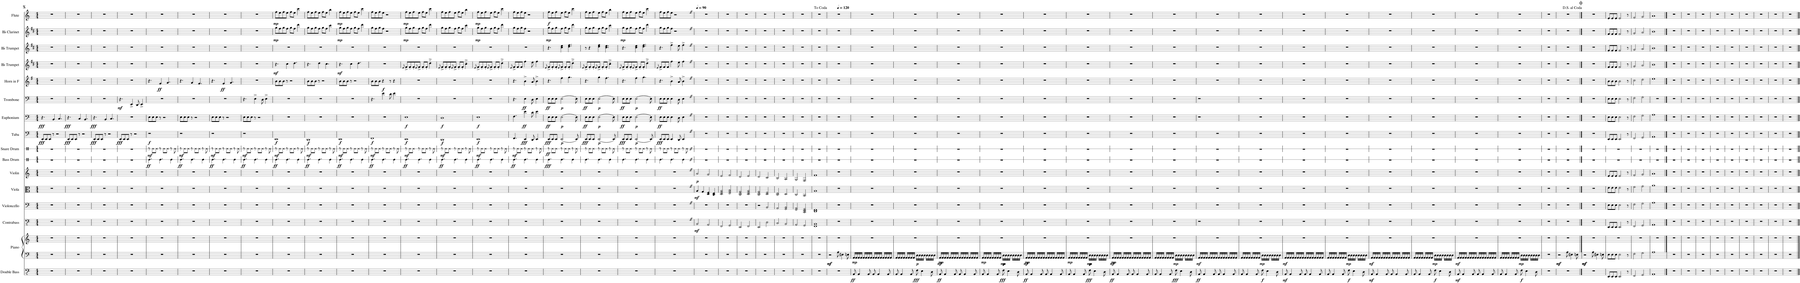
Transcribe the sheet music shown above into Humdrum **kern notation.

**kern	**dynam	**kern	**kern	**dynam	**kern	**dynam	**kern	**kern	**dynam	**kern	**dynam	**kern	**dynam	**kern	**dynam	**kern	**dynam	**kern	**dynam	**kern	**dynam	**kern	**dynam	**kern	**dynam	**kern	**kern	**dynam	**kern	**dynam
*part16	*part16	*part15	*part15	*part15	*part14	*part14	*part13	*part12	*part12	*part11	*part11	*part10	*part10	*part9	*part9	*part8	*part8	*part7	*part7	*part6	*part6	*part5	*part5	*part4	*part4	*part3	*part2	*part2	*part1	*part1
*staff17	*staff17	*staff16	*staff15	*staff15/16	*staff14	*staff14	*staff13	*staff12	*staff12	*staff11	*staff11	*staff10	*staff10	*staff9	*staff9	*staff8	*staff8	*staff7	*staff7	*staff6	*staff6	*staff5	*staff5	*staff4	*staff4	*staff3	*staff2	*staff2	*staff1	*staff1
*I"Double Bass	*	*I"Piano	*	*	*I"Contrabass	*	*I"Violoncello	*I"Viola	*	*I"Violin	*	*I"Bass Drum	*	*I"Snare Drum	*	*I"Tuba	*	*I"Euphonium	*	*I"Trombone	*	*I"Horn in F	*	*I"Bb Trumpet	*	*I"Bb Trumpet	*I"Bb Clarinet	*	*I"Flute	*
*I'Db.	*	*I'Pno.	*	*	*I'Cb.	*	*I'Vc.	*I'Vla.	*	*I'Vln.	*	*I'B. Dr.	*	*I'Sn. Dr.	*	*I'Tba.	*	*I'Euph.	*	*I'Tbn.	*	*	*	*I'Bb Tpt.	*	*I'Bb Tpt.	*I'Bb Cl.	*	*I'Fl.	*
*	*	*	*	*	*	*	*	*	*	*	*	*stria1	*	*stria1	*	*	*	*	*	*	*	*	*	*	*	*	*	*	*	*
*clefFv4	*	*clefF4	*clefG2	*	*clefFv4	*	*clefF4	*clefC3	*	*clefG2	*	*clefX	*	*clefX	*	*clefF4	*	*clefF4	*	*clefF4	*	*clefG2	*	*clefG2	*	*clefG2	*clefG2	*	*clefG2	*
*Trd7c12	*	*	*	*	*Trd7c12	*	*	*	*	*	*	*	*	*	*	*	*	*	*	*	*	*Trd4c7	*	*Trd1c2	*	*Trd1c2	*Trd1c2	*	*	*
*k[]	*	*k[]	*k[]	*	*k[]	*	*k[]	*k[]	*	*k[]	*	*k[]	*	*k[]	*	*k[]	*	*k[]	*	*k[]	*	*k[f#]	*	*k[f#c#]	*	*k[f#c#]	*k[f#c#]	*	*k[]	*
*M4/4	*	*M4/4	*M4/4	*	*M4/4	*	*M4/4	*M4/4	*	*M4/4	*	*M4/4	*	*M4/4	*	*M4/4	*	*M4/4	*	*M4/4	*	*M4/4	*	*M4/4	*	*M4/4	*M4/4	*	*M4/4	*
=1	=1	=1	=1	=1	=1	=1	=1	=1	=1	=1	=1	=1	=1	=1	=1	=1	=1	=1	=1	=1	=1	=1	=1	=1	=1	=1	=1	=1	=1	=1
!	!	!	!	!	!	!	!	!	!	!	!	!	!	!	!	!	!LO:DY:b	!	!LO:DY:b	!	!	!	!	!	!	!	!	!	!	!
1r	.	1r	1r	.	1r	.	1r	1r	.	1r	.	1r	.	1r	.	8EE/L	fff	4.r	fff	1r	.	1r	.	1r	.	1r	1r	.	1r	.
.	.	.	.	.	.	.	.	.	.	.	.	.	.	.	.	8EE/	.	.	.	.	.	.	.	.	.	.	.	.	.	.
.	.	.	.	.	.	.	.	.	.	.	.	.	.	.	.	8EE/J	.	.	.	.	.	.	.	.	.	.	.	.	.	.
.	.	.	.	.	.	.	.	.	.	.	.	.	.	.	.	8r	.	4BB/	.	.	.	.	.	.	.	.	.	.	.	.
.	.	.	.	.	.	.	.	.	.	.	.	.	.	.	.	2r	.	.	.	.	.	.	.	.	.	.	.	.	.	.
.	.	.	.	.	.	.	.	.	.	.	.	.	.	.	.	.	.	4.C/	.	.	.	.	.	.	.	.	.	.	.	.
=2	=2	=2	=2	=2	=2	=2	=2	=2	=2	=2	=2	=2	=2	=2	=2	=2	=2	=2	=2	=2	=2	=2	=2	=2	=2	=2	=2	=2	=2	=2
!	!	!	!	!	!	!	!	!	!	!	!	!	!	!	!	!	!LO:DY:b	!	!LO:DY:b	!	!	!	!	!	!	!	!	!	!	!
1r	.	1r	1r	.	1r	.	1r	1r	.	1r	.	1r	.	1r	.	8EE/L	fff	4.r	fff	1r	.	1r	.	1r	.	1r	1r	.	1r	.
.	.	.	.	.	.	.	.	.	.	.	.	.	.	.	.	8EE/	.	.	.	.	.	.	.	.	.	.	.	.	.	.
.	.	.	.	.	.	.	.	.	.	.	.	.	.	.	.	8EE/J	.	.	.	.	.	.	.	.	.	.	.	.	.	.
.	.	.	.	.	.	.	.	.	.	.	.	.	.	.	.	8r	.	4C/	.	.	.	.	.	.	.	.	.	.	.	.
.	.	.	.	.	.	.	.	.	.	.	.	.	.	.	.	2r	.	.	.	.	.	.	.	.	.	.	.	.	.	.
.	.	.	.	.	.	.	.	.	.	.	.	.	.	.	.	.	.	4.BB/	.	.	.	.	.	.	.	.	.	.	.	.
=3	=3	=3	=3	=3	=3	=3	=3	=3	=3	=3	=3	=3	=3	=3	=3	=3	=3	=3	=3	=3	=3	=3	=3	=3	=3	=3	=3	=3	=3	=3
!	!	!	!	!	!	!	!	!	!	!	!	!	!	!	!	!	!LO:DY:b	!	!LO:DY:b	!	!	!	!	!	!	!	!	!	!	!
1r	.	1r	1r	.	1r	.	1r	1r	.	1r	.	1r	.	1r	.	8EE/L	fff	4.r	fff	1r	.	1r	.	1r	.	1r	1r	.	1r	.
.	.	.	.	.	.	.	.	.	.	.	.	.	.	.	.	8EE/	.	.	.	.	.	.	.	.	.	.	.	.	.	.
.	.	.	.	.	.	.	.	.	.	.	.	.	.	.	.	8EE/J	.	.	.	.	.	.	.	.	.	.	.	.	.	.
.	.	.	.	.	.	.	.	.	.	.	.	.	.	.	.	8r	.	4BB/	.	.	.	.	.	.	.	.	.	.	.	.
.	.	.	.	.	.	.	.	.	.	.	.	.	.	.	.	2r	.	.	.	.	.	.	.	.	.	.	.	.	.	.
.	.	.	.	.	.	.	.	.	.	.	.	.	.	.	.	.	.	4.C/	.	.	.	.	.	.	.	.	.	.	.	.
=4	=4	=4	=4	=4	=4	=4	=4	=4	=4	=4	=4	=4	=4	=4	=4	=4	=4	=4	=4	=4	=4	=4	=4	=4	=4	=4	=4	=4	=4	=4
!	!	!	!	!	!	!	!	!	!	!	!	!	!	!	!	!	!LO:DY:b	!	!	!	!LO:DY:b	!	!	!	!	!	!	!	!	!
1r	.	1r	1r	.	1r	.	1r	1r	.	1r	.	1r	.	1r	.	8EE/L	fff	1r	.	4.r	mf	1r	.	1r	.	1r	1r	.	1r	.
.	.	.	.	.	.	.	.	.	.	.	.	.	.	.	.	8EE/	.	.	.	.	.	.	.	.	.	.	.	.	.	.
.	.	.	.	.	.	.	.	.	.	.	.	.	.	.	.	8EE/J	.	.	.	.	.	.	.	.	.	.	.	.	.	.
.	.	.	.	.	.	.	.	.	.	.	.	.	.	.	.	8r	.	.	.	4EE^/	.	.	.	.	.	.	.	.	.	.
.	.	.	.	.	.	.	.	.	.	.	.	.	.	.	.	2r	.	.	.	.	.	.	.	.	.	.	.	.	.	.
.	.	.	.	.	.	.	.	.	.	.	.	.	.	.	.	.	.	.	.	8DD/	.	.	.	.	.	.	.	.	.	.
.	.	.	.	.	.	.	.	.	.	.	.	.	.	.	.	.	.	.	.	4EE^/	.	.	.	.	.	.	.	.	.	.
=5	=5	=5	=5	=5	=5	=5	=5	=5	=5	=5	=5	=5	=5	=5	=5	=5	=5	=5	=5	=5	=5	=5	=5	=5	=5	=5	=5	=5	=5	=5
!	!	!	!	!	!	!	!	!	!	!	!	!	!LO:DY:b	!	!LO:DY:b	!	!LO:DY:b	!	!	!	!	!	!	!	!	!	!	!	!	!
1r	.	1r	1r	.	1r	.	1r	1r	.	1r	.	4.Re\	ff	8r	mf	1r	f	8E\L	.	1r	.	4.r	.	1r	.	1r	1r	.	1r	.
.	.	.	.	.	.	.	.	.	.	.	.	.	.	8Re\L	.	.	.	8E\	.	.	.	.	.	.	.	.	.	.	.	.
.	.	.	.	.	.	.	.	.	.	.	.	.	.	8Re\J	.	.	.	8E\J	.	.	.	.	.	.	.	.	.	.	.	.
!	!	!	!	!	!	!	!	!	!	!	!	!	!	!	!	!	!	!	!	!	!	!	!LO:DY:b	!	!	!	!	!	!	!
.	.	.	.	.	.	.	.	.	.	.	.	4.Re\	.	8r	.	.	.	8r	.	.	.	4f#/	ff	.	.	.	.	.	.	.
.	.	.	.	.	.	.	.	.	.	.	.	.	.	8Re\L	.	.	.	2r	.	.	.	.	.	.	.	.	.	.	.	.
.	.	.	.	.	.	.	.	.	.	.	.	.	.	8Re\J	.	.	.	.	.	.	.	4.g/	.	.	.	.	.	.	.	.
.	.	.	.	.	.	.	.	.	.	.	.	4Re\	.	8r	.	.	.	.	.	.	.	.	.	.	.	.	.	.	.	.
.	.	.	.	.	.	.	.	.	.	.	.	.	.	8Re\	.	.	.	.	.	.	.	.	.	.	.	.	.	.	.	.
=6	=6	=6	=6	=6	=6	=6	=6	=6	=6	=6	=6	=6	=6	=6	=6	=6	=6	=6	=6	=6	=6	=6	=6	=6	=6	=6	=6	=6	=6	=6
!	!	!	!	!	!	!	!	!	!	!	!	!	!LO:DY:b	!	!LO:DY:b	!	!	!	!	!	!	!	!	!	!	!	!	!	!	!
1r	.	1r	1r	.	1r	.	1r	1r	.	1r	.	4.Re\	ff	8r	mf	1r	.	8E\L	.	1r	.	4.r	.	1r	.	1r	1r	.	1r	.
.	.	.	.	.	.	.	.	.	.	.	.	.	.	8Re\L	.	.	.	8E\	.	.	.	.	.	.	.	.	.	.	.	.
.	.	.	.	.	.	.	.	.	.	.	.	.	.	8Re\J	.	.	.	8E\J	.	.	.	.	.	.	.	.	.	.	.	.
.	.	.	.	.	.	.	.	.	.	.	.	4.Re\	.	8r	.	.	.	8r	.	.	.	4g/	.	.	.	.	.	.	.	.
.	.	.	.	.	.	.	.	.	.	.	.	.	.	8Re\L	.	.	.	2r	.	.	.	.	.	.	.	.	.	.	.	.
.	.	.	.	.	.	.	.	.	.	.	.	.	.	8Re\J	.	.	.	.	.	.	.	4.f#/	.	.	.	.	.	.	.	.
.	.	.	.	.	.	.	.	.	.	.	.	4Re\	.	8r	.	.	.	.	.	.	.	.	.	.	.	.	.	.	.	.
.	.	.	.	.	.	.	.	.	.	.	.	.	.	8Re\	.	.	.	.	.	.	.	.	.	.	.	.	.	.	.	.
=7	=7	=7	=7	=7	=7	=7	=7	=7	=7	=7	=7	=7	=7	=7	=7	=7	=7	=7	=7	=7	=7	=7	=7	=7	=7	=7	=7	=7	=7	=7
!	!	!	!	!	!	!	!	!	!	!	!	!	!LO:DY:b	!	!LO:DY:b	!	!	!	!	!	!	!	!	!	!	!	!	!	!	!
1r	.	1r	1r	.	1r	.	1r	1r	.	1r	.	4.Re\	ff	8r	mf	1r	.	8E\L	.	1r	.	4.r	.	1r	.	1r	1r	.	1r	.
.	.	.	.	.	.	.	.	.	.	.	.	.	.	8Re\L	.	.	.	8E\	.	.	.	.	.	.	.	.	.	.	.	.
.	.	.	.	.	.	.	.	.	.	.	.	.	.	8Re\J	.	.	.	8E\J	.	.	.	.	.	.	.	.	.	.	.	.
!	!	!	!	!	!	!	!	!	!	!	!	!	!	!	!	!	!	!	!	!	!	!	!LO:DY:b	!	!	!	!	!	!	!
.	.	.	.	.	.	.	.	.	.	.	.	4.Re\	.	8r	.	.	.	8r	.	.	.	4f#/	ff	.	.	.	.	.	.	.
.	.	.	.	.	.	.	.	.	.	.	.	.	.	8Re\L	.	.	.	2r	.	.	.	.	.	.	.	.	.	.	.	.
.	.	.	.	.	.	.	.	.	.	.	.	.	.	8Re\J	.	.	.	.	.	.	.	4.g/	.	.	.	.	.	.	.	.
.	.	.	.	.	.	.	.	.	.	.	.	4Re\	.	8r	.	.	.	.	.	.	.	.	.	.	.	.	.	.	.	.
.	.	.	.	.	.	.	.	.	.	.	.	.	.	8Re\	.	.	.	.	.	.	.	.	.	.	.	.	.	.	.	.
=8	=8	=8	=8	=8	=8	=8	=8	=8	=8	=8	=8	=8	=8	=8	=8	=8	=8	=8	=8	=8	=8	=8	=8	=8	=8	=8	=8	=8	=8	=8
!	!	!	!	!	!	!	!	!	!	!	!	!	!LO:DY:b	!	!LO:DY:b	!	!	!	!	!	!	!	!	!	!	!	!	!	!	!
1r	.	1r	1r	.	1r	.	1r	1r	.	1r	.	4.Re\	ff	8r	mf	1r	.	8E\L	.	4.r	.	1r	.	1r	.	1r	1r	.	1r	.
.	.	.	.	.	.	.	.	.	.	.	.	.	.	8Re\L	.	.	.	8E\	.	.	.	.	.	.	.	.	.	.	.	.
.	.	.	.	.	.	.	.	.	.	.	.	.	.	8Re\J	.	.	.	8E\J	.	.	.	.	.	.	.	.	.	.	.	.
.	.	.	.	.	.	.	.	.	.	.	.	4.Re\	.	8r	.	.	.	8r	.	4E^\	.	.	.	.	.	.	.	.	.	.
.	.	.	.	.	.	.	.	.	.	.	.	.	.	8Re\L	.	.	.	2r	.	.	.	.	.	.	.	.	.	.	.	.
.	.	.	.	.	.	.	.	.	.	.	.	.	.	8Re\J	.	.	.	.	.	8D\	.	.	.	.	.	.	.	.	.	.
.	.	.	.	.	.	.	.	.	.	.	.	4Re\	.	8r	.	.	.	.	.	4E^\	.	.	.	.	.	.	.	.	.	.
.	.	.	.	.	.	.	.	.	.	.	.	.	.	8Re\	.	.	.	.	.	.	.	.	.	.	.	.	.	.	.	.
=9	=9	=9	=9	=9	=9	=9	=9	=9	=9	=9	=9	=9	=9	=9	=9	=9	=9	=9	=9	=9	=9	=9	=9	=9	=9	=9	=9	=9	=9	=9
!	!	!	!	!	!	!	!	!	!	!	!	!	!LO:DY:b	!	!LO:DY:b	!	!LO:DY:b	!	!	!	!	!	!	!	!LO:DY:b	!	!	!LO:DY:b	!	!LO:DY:b
1r	.	1r	1r	.	1r	.	1r	1r	.	1r	.	4.Re\	ff	8r	mf	1EE	f	1r	.	1r	.	8b\L	.	4.r	mf	1r	8gg\L	mp	8ff\L	mp
.	.	.	.	.	.	.	.	.	.	.	.	.	.	8Re\L	.	.	.	.	.	.	.	8b\	.	.	.	.	8ff#\	.	8ee\	.
.	.	.	.	.	.	.	.	.	.	.	.	.	.	8Re\J	.	.	.	.	.	.	.	8b\J	.	.	.	.	8gg\	.	8ff\	.
.	.	.	.	.	.	.	.	.	.	.	.	4.Re\	.	8r	.	.	.	.	.	.	.	8r	.	4cc#\	.	.	8ff#\J	.	8ee\J	.
.	.	.	.	.	.	.	.	.	.	.	.	.	.	8Re\L	.	.	.	.	.	.	.	2r	.	.	.	.	8gg\L	.	8ff\L	.
.	.	.	.	.	.	.	.	.	.	.	.	.	.	8Re\J	.	.	.	.	.	.	.	.	.	4.dd\	.	.	8ff#\J	.	8ee\J	.
.	.	.	.	.	.	.	.	.	.	.	.	4Re\	.	8r	.	.	.	.	.	.	.	.	.	.	.	.	4ddd\	.	4ccc\	.
.	.	.	.	.	.	.	.	.	.	.	.	.	.	8Re\	.	.	.	.	.	.	.	.	.	.	.	.	.	.	.	.
=10	=10	=10	=10	=10	=10	=10	=10	=10	=10	=10	=10	=10	=10	=10	=10	=10	=10	=10	=10	=10	=10	=10	=10	=10	=10	=10	=10	=10	=10	=10
!	!	!	!	!	!	!	!	!	!	!	!	!	!LO:DY:b	!	!LO:DY:b	!	!LO:DY:b	!	!	!	!	!	!	!	!	!	!	!	!	!
1r	.	1r	1r	.	1r	.	1r	1r	.	1r	.	4.Re\	ff	8r	mf	1DD	f	1r	.	1r	.	8b\L	.	4.r	.	1r	8gg\L	.	8ff\L	.
.	.	.	.	.	.	.	.	.	.	.	.	.	.	8Re\L	.	.	.	.	.	.	.	8b\	.	.	.	.	8ff#\	.	8ee\	.
.	.	.	.	.	.	.	.	.	.	.	.	.	.	8Re\J	.	.	.	.	.	.	.	8b\J	.	.	.	.	8gg\	.	8ff\	.
.	.	.	.	.	.	.	.	.	.	.	.	4.Re\	.	8r	.	.	.	.	.	.	.	8r	.	4dd\	.	.	8ff#\J	.	8ee\J	.
.	.	.	.	.	.	.	.	.	.	.	.	.	.	8Re\L	.	.	.	.	.	.	.	2r	.	.	.	.	8gg\L	.	8ff\L	.
.	.	.	.	.	.	.	.	.	.	.	.	.	.	8Re\J	.	.	.	.	.	.	.	.	.	4.cc#\	.	.	8ff#\J	.	8ee\J	.
.	.	.	.	.	.	.	.	.	.	.	.	4Re\	.	8r	.	.	.	.	.	.	.	.	.	.	.	.	4ccc#\	.	4bb\	.
.	.	.	.	.	.	.	.	.	.	.	.	.	.	8Re\	.	.	.	.	.	.	.	.	.	.	.	.	.	.	.	.
=11	=11	=11	=11	=11	=11	=11	=11	=11	=11	=11	=11	=11	=11	=11	=11	=11	=11	=11	=11	=11	=11	=11	=11	=11	=11	=11	=11	=11	=11	=11
!	!	!	!	!	!	!	!	!	!	!	!	!	!LO:DY:b	!	!LO:DY:b	!	!LO:DY:b	!	!	!	!	!	!	!	!LO:DY:b	!	!	!LO:DY:b	!	!LO:DY:b
1r	.	1r	1r	.	1r	.	1r	1r	.	1r	.	4.Re\	ff	8r	mf	1EE	f	1r	.	1r	.	8b\L	.	4.r	mf	1r	8gg\L	mp	8ff\L	mp
.	.	.	.	.	.	.	.	.	.	.	.	.	.	8Re\L	.	.	.	.	.	.	.	8b\	.	.	.	.	8ff#\	.	8ee\	.
.	.	.	.	.	.	.	.	.	.	.	.	.	.	8Re\J	.	.	.	.	.	.	.	8b\J	.	.	.	.	8gg\	.	8ff\	.
.	.	.	.	.	.	.	.	.	.	.	.	4.Re\	.	8r	.	.	.	.	.	.	.	8r	.	4cc#\	.	.	8ff#\J	.	8ee\J	.
.	.	.	.	.	.	.	.	.	.	.	.	.	.	8Re\L	.	.	.	.	.	.	.	2r	.	.	.	.	8gg\L	.	8ff\L	.
.	.	.	.	.	.	.	.	.	.	.	.	.	.	8Re\J	.	.	.	.	.	.	.	.	.	4.dd\	.	.	8ff#\J	.	8ee\J	.
.	.	.	.	.	.	.	.	.	.	.	.	4Re\	.	8r	.	.	.	.	.	.	.	.	.	.	.	.	4ddd\	.	4ccc\	.
.	.	.	.	.	.	.	.	.	.	.	.	.	.	8Re\	.	.	.	.	.	.	.	.	.	.	.	.	.	.	.	.
=12	=12	=12	=12	=12	=12	=12	=12	=12	=12	=12	=12	=12	=12	=12	=12	=12	=12	=12	=12	=12	=12	=12	=12	=12	=12	=12	=12	=12	=12	=12
!	!	!	!	!	!	!	!	!	!	!	!	!	!LO:DY:b	!	!LO:DY:b	!	!LO:DY:b	!	!	!	!	!	!	!	!	!	!	!	!	!
1r	.	1r	1r	.	1r	.	1r	1r	.	1r	.	4.Re\	ff	8r	mf	1FF	f	1r	.	4.r	.	8b\L	.	1r	.	1r	8gg\L	.	8ff\L	.
.	.	.	.	.	.	.	.	.	.	.	.	.	.	8Re\L	.	.	.	.	.	.	.	8b\	.	.	.	.	8ff#\	.	8ee\	.
.	.	.	.	.	.	.	.	.	.	.	.	.	.	8Re\J	.	.	.	.	.	.	.	8b\J	.	.	.	.	8gg\	.	8ff\	.
!	!	!	!	!	!	!	!	!	!	!	!	!	!	!	!	!	!	!	!	!	!	!	!LO:DY:b	!	!	!	!	!	!	!
.	.	.	.	.	.	.	.	.	.	.	.	4.Re\	.	8r	.	.	.	.	.	4e\	.	4r	f	.	.	.	8ff#\J	.	8ee\J	.
.	.	.	.	.	.	.	.	.	.	.	.	.	.	8Re\L	.	.	.	.	.	.	.	.	.	.	.	.	2r	.	2r	.
.	.	.	.	.	.	.	.	.	.	.	.	.	.	8Re\J	.	.	.	.	.	8d\	.	8r	.	.	.	.	.	.	.	.
.	.	.	.	.	.	.	.	.	.	.	.	4Re\	.	8r	.	.	.	.	.	4e\	.	4r	.	.	.	.	.	.	.	.
.	.	.	.	.	.	.	.	.	.	.	.	.	.	8Re\	.	.	.	.	.	.	.	.	.	.	.	.	.	.	.	.
=13	=13	=13	=13	=13	=13	=13	=13	=13	=13	=13	=13	=13	=13	=13	=13	=13	=13	=13	=13	=13	=13	=13	=13	=13	=13	=13	=13	=13	=13	=13
.	.	.	.	.	.	.	.	.	.	.	.	.	.	.	.	.	.	.	.	.	.	.	.	8qe/	.	.	.	.	.	.
!	!	!	!	!	!	!	!	!	!	!	!	!	!LO:DY:b	!	!LO:DY:b	!	!LO:DY:b	!	!LO:DY:b	!	!	!	!	!	!	!	!	!LO:DY:b	!	!LO:DY:b
1r	.	1r	1r	.	1r	.	1r	1r	.	1r	.	4.Re\	ff	8r	mf	1EE	f	1E	f	1r	.	1r	.	8f#^/L	.	1r	8gg\L	mp	8ff\L	mp
.	.	.	.	.	.	.	.	.	.	.	.	.	.	8Re\L	.	.	.	.	.	.	.	.	.	8f#'/	.	.	8ff#\	.	8ee\	.
.	.	.	.	.	.	.	.	.	.	.	.	.	.	8Re\J	.	.	.	.	.	.	.	.	.	8f#'/	.	.	8gg\	.	8ff\	.
.	.	.	.	.	.	.	.	.	.	.	.	.	.	.	.	.	.	.	.	.	.	.	.	8qe/	.	.	.	.	.	.
.	.	.	.	.	.	.	.	.	.	.	.	4.Re\	.	8r	.	.	.	.	.	.	.	.	.	8f#^/J	.	.	8ff#\J	.	8ee\J	.
.	.	.	.	.	.	.	.	.	.	.	.	.	.	8Re\L	.	.	.	.	.	.	.	.	.	8f#'/L	.	.	8gg\L	.	8ff\L	.
.	.	.	.	.	.	.	.	.	.	.	.	.	.	8Re\J	.	.	.	.	.	.	.	.	.	8f#'/J	.	.	8ff#\J	.	8ee\J	.
.	.	.	.	.	.	.	.	.	.	.	.	4Re\	.	8r	.	.	.	.	.	.	.	.	.	4dd~^\	.	.	4ddd\	.	4ccc\	.
.	.	.	.	.	.	.	.	.	.	.	.	.	.	8Re\	.	.	.	.	.	.	.	.	.	.	.	.	.	.	.	.
=14	=14	=14	=14	=14	=14	=14	=14	=14	=14	=14	=14	=14	=14	=14	=14	=14	=14	=14	=14	=14	=14	=14	=14	=14	=14	=14	=14	=14	=14	=14
.	.	.	.	.	.	.	.	.	.	.	.	.	.	.	.	.	.	.	.	.	.	.	.	8qe/	.	.	.	.	.	.
!	!	!	!	!	!	!	!	!	!	!	!	!	!LO:DY:b	!	!LO:DY:b	!	!LO:DY:b	!	!LO:DY:b	!	!	!	!	!	!	!	!	!	!	!
1r	.	1r	1r	.	1r	.	1r	1r	.	1r	.	4.Re\	ff	8r	mf	1DD	f	1D	f	1r	.	1r	.	8f#^/L	.	1r	8gg\L	.	8ff\L	.
.	.	.	.	.	.	.	.	.	.	.	.	.	.	8Re\L	.	.	.	.	.	.	.	.	.	8f#'/	.	.	8ff#\	.	8ee\	.
.	.	.	.	.	.	.	.	.	.	.	.	.	.	8Re\J	.	.	.	.	.	.	.	.	.	8f#'/	.	.	8gg\	.	8ff\	.
.	.	.	.	.	.	.	.	.	.	.	.	.	.	.	.	.	.	.	.	.	.	.	.	8qe/	.	.	.	.	.	.
.	.	.	.	.	.	.	.	.	.	.	.	4.Re\	.	8r	.	.	.	.	.	.	.	.	.	8f#^/J	.	.	8ff#\J	.	8ee\J	.
.	.	.	.	.	.	.	.	.	.	.	.	.	.	8Re\L	.	.	.	.	.	.	.	.	.	8f#'/L	.	.	8gg\L	.	8ff\L	.
.	.	.	.	.	.	.	.	.	.	.	.	.	.	8Re\J	.	.	.	.	.	.	.	.	.	8f#'/J	.	.	8ff#\J	.	8ee\J	.
.	.	.	.	.	.	.	.	.	.	.	.	4Re\	.	8r	.	.	.	.	.	.	.	.	.	4cc#~^\	.	.	4ccc#\	.	4bb\	.
.	.	.	.	.	.	.	.	.	.	.	.	.	.	8Re\	.	.	.	.	.	.	.	.	.	.	.	.	.	.	.	.
=15	=15	=15	=15	=15	=15	=15	=15	=15	=15	=15	=15	=15	=15	=15	=15	=15	=15	=15	=15	=15	=15	=15	=15	=15	=15	=15	=15	=15	=15	=15
.	.	.	.	.	.	.	.	.	.	.	.	.	.	.	.	.	.	.	.	.	.	.	.	8qe/	.	.	.	.	.	.
!	!	!	!	!	!	!	!	!	!	!	!	!	!LO:DY:b	!	!LO:DY:b	!	!LO:DY:b	!	!LO:DY:b	!	!	!	!	!	!	!	!	!LO:DY:b	!	!LO:DY:b
1r	.	1r	1r	.	1r	.	1r	1r	.	1r	.	4.Re\	ff	8r	mf	1EE	f	1E	f	1r	.	1r	.	8f#^/L	.	1r	8gg\L	mp	8ff\L	mp
.	.	.	.	.	.	.	.	.	.	.	.	.	.	8Re\L	.	.	.	.	.	.	.	.	.	8f#'/	.	.	8ff#\	.	8ee\	.
.	.	.	.	.	.	.	.	.	.	.	.	.	.	8Re\J	.	.	.	.	.	.	.	.	.	8f#'/	.	.	8gg\	.	8ff\	.
.	.	.	.	.	.	.	.	.	.	.	.	.	.	.	.	.	.	.	.	.	.	.	.	8qe/	.	.	.	.	.	.
.	.	.	.	.	.	.	.	.	.	.	.	4.Re\	.	8r	.	.	.	.	.	.	.	.	.	8f#^/J	.	.	8ff#\J	.	8ee\J	.
.	.	.	.	.	.	.	.	.	.	.	.	.	.	8Re\L	.	.	.	.	.	.	.	.	.	8f#'/L	.	.	8gg\L	.	8ff\L	.
.	.	.	.	.	.	.	.	.	.	.	.	.	.	8Re\J	.	.	.	.	.	.	.	.	.	8f#'/J	.	.	8ff#\J	.	8ee\J	.
.	.	.	.	.	.	.	.	.	.	.	.	4Re\	.	8r	.	.	.	.	.	.	.	.	.	4dd~^\	.	.	4ddd\	.	4ccc\	.
.	.	.	.	.	.	.	.	.	.	.	.	.	.	8Re\	.	.	.	.	.	.	.	.	.	.	.	.	.	.	.	.
=16	=16	=16	=16	=16	=16	=16	=16	=16	=16	=16	=16	=16	=16	=16	=16	=16	=16	=16	=16	=16	=16	=16	=16	=16	=16	=16	=16	=16	=16	=16
.	.	.	.	.	.	.	.	.	.	.	.	.	.	.	.	.	.	.	.	.	.	.	.	8qe/	.	.	.	.	.	.
!	!	!	!	!	!	!	!	!	!	!	!	!	!LO:DY:b	!	!LO:DY:b	!	!	!	!	!	!	!	!	!	!	!	!	!	!	!
1r	.	1r	1r	.	1r	.	1r	1r	.	1r	.	4.Re\	ff	8r	mf	4.FF/	.	4.F\	.	4.r	.	4.r	.	8f#^/L	.	1r	8gg\L	.	8ff\L	.
.	.	.	.	.	.	.	.	.	.	.	.	.	.	8Re\L	.	.	.	.	.	.	.	.	.	8f#/	.	.	8ff#\	.	8ee\	.
.	.	.	.	.	.	.	.	.	.	.	.	.	.	8Re\J	.	.	.	.	.	.	.	.	.	8f#/J	.	.	8gg\	.	8ff\	.
!	!	!	!	!	!	!	!	!	!	!	!	!	!	!	!	!	!LO:DY:b	!	!LO:DY:b	!	!LO:DY:b	!	!	!	!	!	!	!	!	!
.	.	.	.	.	.	.	.	.	.	.	.	4.Re\	.	8r	.	4EE/	fff	4e\	ff	4E\	ff	4b^\	.	4ff#\	.	.	8ff#\J	.	8ee\J	.
.	.	.	.	.	.	.	.	.	.	.	.	.	.	8Re\L	.	.	.	.	.	.	.	.	.	.	.	.	2r	.	2r	.
.	.	.	.	.	.	.	.	.	.	.	.	.	.	8Re\J	.	8DD/	.	8d\	.	8D\	.	8a/	.	8ee\	.	.	.	.	.	.
.	.	.	.	.	.	.	.	.	.	.	.	4Re\	.	8r	.	4EE/	.	4e\	.	4E\	.	4b^\	.	4ff#\	.	.	.	.	.	.
.	.	.	.	.	.	.	.	.	.	.	.	.	.	8Re\	.	.	.	.	.	.	.	.	.	.	.	.	.	.	.	.
=17	=17	=17	=17	=17	=17	=17	=17	=17	=17	=17	=17	=17	=17	=17	=17	=17	=17	=17	=17	=17	=17	=17	=17	=17	=17	=17	=17	=17	=17	=17
.	.	.	.	.	.	.	.	.	.	.	.	.	.	.	.	.	.	.	.	.	.	.	.	8qe/	.	.	.	.	.	.
!	!	!	!	!	!	!	!	!	!	!	!	!	!LO:DY:b	!	!LO:DY:b	!	!LO:DY:b	!	!LO:DY:b	!	!LO:DY:b	!	!	!	!	!	!	!LO:DY:b	!	!LO:DY:b
1r	.	1r	1r	.	1r	.	1r	1r	.	1r	.	4.Re\	fff	8r	ff	8EE/L	fff	8E\L	ff	8E\L	ff	4.r	.	8f#^/L	.	4.r	8gg\L	mp	8ff\L	f
.	.	.	.	.	.	.	.	.	.	.	.	.	.	8Re\L	.	8EE/	.	8E\	.	8E\	.	.	.	8f#'/	.	.	8ff#\	.	8ee\	.
.	.	.	.	.	.	.	.	.	.	.	.	.	.	8Re\J	.	8EE/J	.	8E\J	.	8E\J	.	.	.	8f#'/	.	.	8gg\	.	8ff\	.
.	.	.	.	.	.	.	.	.	.	.	.	.	.	.	.	.	.	.	.	.	.	.	.	8qe/	.	.	.	.	.	.
!	!	!	!	!	!	!	!	!	!	!	!	!	!	!	!	!	!LO:DY:b	!	!LO:DY:b	!	!LO:DY:b	!	!	!	!	!	!	!	!	!
.	.	.	.	.	.	.	.	.	.	.	.	4.Re\	.	8r	.	(2EE/	p	(2E\	p	(2E\	p	4ff#\	.	8f#^/J	.	4cc#\ 4ee\	8ff#\J	.	8ee\J	.
.	.	.	.	.	.	.	.	.	.	.	.	.	.	8Re\L	.	.	.	.	.	.	.	.	.	8f#'/L	.	.	8gg\L	.	8ff\L	.
.	.	.	.	.	.	.	.	.	.	.	.	.	.	8Re\J	.	.	.	.	.	.	.	4.gg\	.	8f#'/J	.	4.dd\ 4.ff#\	8ff#\J	.	8ee\J	.
.	.	.	.	.	.	.	.	.	.	.	.	4Re\	.	8r	.	.	.	.	.	.	.	.	.	4dd~^\	.	.	4ddd\	.	4ccc\	.
.	.	.	.	.	.	.	.	.	.	.	.	.	.	8Re\	.	8EE/)	.	8E\)	.	8E\)	.	.	.	.	.	.	.	.	.	.
=18	=18	=18	=18	=18	=18	=18	=18	=18	=18	=18	=18	=18	=18	=18	=18	=18	=18	=18	=18	=18	=18	=18	=18	=18	=18	=18	=18	=18	=18	=18
.	.	.	.	.	.	.	.	.	.	.	.	.	.	.	.	.	.	.	.	.	.	.	.	8qe/	.	.	.	.	.	.
!	!	!	!	!	!	!	!	!	!	!	!	!	!	!	!	!	!LO:DY:b	!	!LO:DY:b	!	!LO:DY:b	!	!	!	!	!	!	!	!	!
1r	.	1r	1r	.	1r	.	1r	1r	.	1r	.	4.Re\	.	8r	.	8EE/L	fff	8E\L	ff	8E\L	ff	4.r	.	8f#^/L	.	8r	8gg\L	.	8ff\L	.
.	.	.	.	.	.	.	.	.	.	.	.	.	.	8Re\L	.	8EE/	.	8E\	.	8E\	.	.	.	8f#'/	.	4r	8ff#\	.	8ee\	.
.	.	.	.	.	.	.	.	.	.	.	.	.	.	8Re\J	.	8EE/J	.	8E\J	.	8E\J	.	.	.	8f#'/	.	.	8gg\	.	8ff\	.
.	.	.	.	.	.	.	.	.	.	.	.	.	.	.	.	.	.	.	.	.	.	.	.	8qe/	.	.	.	.	.	.
!	!	!	!	!	!	!	!	!	!	!	!	!	!	!	!	!	!LO:DY:b	!	!LO:DY:b	!	!LO:DY:b	!	!	!	!	!	!	!	!	!
.	.	.	.	.	.	.	.	.	.	.	.	4.Re\	.	8r	.	(2EE/	p	(2E\	p	(2E\	p	4gg\	.	8f#^/J	.	4dd\ 4ff#\	8ff#\J	.	8ee\J	.
.	.	.	.	.	.	.	.	.	.	.	.	.	.	8Re\L	.	.	.	.	.	.	.	.	.	8f#'/L	.	.	8gg\L	.	8ff\L	.
.	.	.	.	.	.	.	.	.	.	.	.	.	.	8Re\J	.	.	.	.	.	.	.	4.ff#\	.	8f#'/J	.	4.cc#\ 4.ee\	8ff#\J	.	8ee\J	.
.	.	.	.	.	.	.	.	.	.	.	.	4Re\	.	8r	.	.	.	.	.	.	.	.	.	4cc#~^\	.	.	4ccc#\	.	4bb\	.
.	.	.	.	.	.	.	.	.	.	.	.	.	.	8Re\	.	8EE/)	.	8E\)	.	8E\)	.	.	.	.	.	.	.	.	.	.
=19	=19	=19	=19	=19	=19	=19	=19	=19	=19	=19	=19	=19	=19	=19	=19	=19	=19	=19	=19	=19	=19	=19	=19	=19	=19	=19	=19	=19	=19	=19
.	.	.	.	.	.	.	.	.	.	.	.	.	.	.	.	.	.	.	.	.	.	.	.	8qe/	.	.	.	.	.	.
!	!	!	!	!	!	!	!	!	!	!	!	!	!	!	!	!	!LO:DY:b	!	!LO:DY:b	!	!LO:DY:b	!	!	!	!	!	!	!LO:DY:b	!	!
1r	.	1r	1r	.	1r	.	1r	1r	.	1r	.	4.Re\	.	8r	.	8EE/L	fff	8E\L	ff	8E\L	ff	4.r	.	8f#^/L	.	4.r	8gg\L	mp	8ff\L	.
.	.	.	.	.	.	.	.	.	.	.	.	.	.	8Re\L	.	8EE/	.	8E\	.	8E\	.	.	.	8f#'/	.	.	8ff#\	.	8ee\	.
.	.	.	.	.	.	.	.	.	.	.	.	.	.	8Re\J	.	8EE/J	.	8E\J	.	8E\J	.	.	.	8f#'/	.	.	8gg\	.	8ff\	.
.	.	.	.	.	.	.	.	.	.	.	.	.	.	.	.	.	.	.	.	.	.	.	.	8qe/	.	.	.	.	.	.
!	!	!	!	!	!	!	!	!	!	!	!	!	!	!	!	!	!LO:DY:b	!	!LO:DY:b	!	!LO:DY:b	!	!	!	!	!	!	!	!	!
.	.	.	.	.	.	.	.	.	.	.	.	4.Re\	.	8r	.	(2EE/	p	(2E\	p	(2E\	p	4ff#\	.	8f#^/J	.	4cc#\ 4ee\	8ff#\J	.	8ee\J	.
.	.	.	.	.	.	.	.	.	.	.	.	.	.	8Re\L	.	.	.	.	.	.	.	.	.	8f#'/L	.	.	8gg\L	.	8ff\L	.
.	.	.	.	.	.	.	.	.	.	.	.	.	.	8Re\J	.	.	.	.	.	.	.	4.gg\	.	8f#'/J	.	4.dd\ 4.ff#\	8ff#\J	.	8ee\J	.
.	.	.	.	.	.	.	.	.	.	.	.	4Re\	.	8r	.	.	.	.	.	.	.	.	.	4dd~^\	.	.	4ddd\	.	4ccc\	.
.	.	.	.	.	.	.	.	.	.	.	.	.	.	8Re\	.	8EE/)	.	8E\)	.	8E\)	.	.	.	.	.	.	.	.	.	.
=20	=20	=20	=20	=20	=20	=20	=20	=20	=20	=20	=20	=20	=20	=20	=20	=20	=20	=20	=20	=20	=20	=20	=20	=20	=20	=20	=20	=20	=20	=20
.	.	.	.	.	.	.	.	.	.	.	.	.	.	.	.	.	.	.	.	.	.	.	.	8qe/	.	.	.	.	.	.
!	!	!	!	!	!	!	!	!	!	!	!	!	!	!	!	!	!LO:DY:b	!	!LO:DY:b	!	!LO:DY:b	!	!	!	!	!	!	!	!	!
1r	.	1r	1r	.	1r	.	1r	1r	.	1r	.	4.Re\	.	8r	.	8EE/L	fff	8E\L	ff	8E\L	ff	4.r	.	8f#^/L	.	4.r	8gg\L	.	8ff\L	.
.	.	.	.	.	.	.	.	.	.	.	.	.	.	8Re\L	.	8EE/	.	8E\	.	8E\	.	.	.	8f#/	.	.	8ff#\	.	8ee\	.
.	.	.	.	.	.	.	.	.	.	.	.	.	.	8Re\J	.	8EE/J	.	8E\J	.	8E\J	.	.	.	8f#/J	.	.	8gg\	.	8ff\	.
.	.	.	.	.	.	.	.	.	.	.	.	4.Re\	.	8r	.	4EE/	.	4E\	.	4E\	.	4b^\	.	4ff#\	.	4ff#^\	8ff#\J	.	8ee\J	.
.	.	.	.	.	.	.	.	.	.	.	.	.	.	8Re\L	.	.	.	.	.	.	.	.	.	.	.	.	2r	.	2r	.
.	.	.	.	.	.	.	.	.	.	.	.	.	.	8Re\J	.	8DD/	.	8D\	.	8D\	.	8a/	.	8ee\	.	8ee\	.	.	.	.
.	.	.	.	.	.	.	.	.	.	.	.	4ReZ\	.	8r	.	4EEZ/	.	4EZ\	.	4EZ\	.	4b^Z\	.	4ff#Z\	.	4ff#^Z\	.	.	.	.
.	.	.	.	.	.	.	.	.	.	.	.	.	.	8ReZ\	.	.	.	.	.	.	.	.	.	.	.	.	.	.	.	.
=21	=21	=21	=21	=21	=21	=21	=21	=21	=21	=21	=21	=21	=21	=21	=21	=21	=21	=21	=21	=21	=21	=21	=21	=21	=21	=21	=21	=21	=21	=21
*	*	*	*	*	*	*	*	*	*	*	*	*	*	*	*	*	*	*	*	*	*	*	*	*	*	*	*	*	*MM90	*
!	!	!	!	!	!	!LO:DY:b	!	!	!LO:DY:b	!	!LO:DY:b	!	!	!	!	!	!	!	!	!	!	!	!	!	!	!	!	!	!	!
1r	.	1r	1r	.	2BBB/	mf	1r	4A/	mf	2a/	p	1r	.	1r	.	1r	.	1r	.	1r	.	1r	.	1r	.	1r	1r	.	1r	.
.	.	.	.	.	.	.	.	4G/	.	.	.	.	.	.	.	.	.	.	.	.	.	.	.	.	.	.	.	.	.	.
.	.	.	.	.	2AAA/	.	.	4D/ 4F/	.	2g/	.	.	.	.	.	.	.	.	.	.	.	.	.	.	.	.	.	.	.	.
.	.	.	.	.	.	.	.	4C/ 4E/	.	.	.	.	.	.	.	.	.	.	.	.	.	.	.	.	.	.	.	.	.	.
=22	=22	=22	=22	=22	=22	=22	=22	=22	=22	=22	=22	=22	=22	=22	=22	=22	=22	=22	=22	=22	=22	=22	=22	=22	=22	=22	=22	=22	=22	=22
1r	.	1r	1r	.	2FFF/	.	1r	2D/ 2F/ 2A/	.	2e/	.	1r	.	1r	.	1r	.	1r	.	1r	.	1r	.	1r	.	1r	1r	.	1r	.
.	.	.	.	.	2GGG/	.	.	2E/ 2G/ 2B/	.	2f/	.	.	.	.	.	.	.	.	.	.	.	.	.	.	.	.	.	.	.	.
=23	=23	=23	=23	=23	=23	=23	=23	=23	=23	=23	=23	=23	=23	=23	=23	=23	=23	=23	=23	=23	=23	=23	=23	=23	=23	=23	=23	=23	=23	=23
1r	.	1r	1r	.	2EEE/	.	1r	2C/ 2E/ 2G/	.	2d/	.	1r	.	1r	.	1r	.	1r	.	1r	.	1r	.	1r	.	1r	1r	.	1r	.
.	.	.	.	.	2FFF/	.	.	2D/ 2F/ 2A/	.	2e/	.	.	.	.	.	.	.	.	.	.	.	.	.	.	.	.	.	.	.	.
=24	=24	=24	=24	=24	=24	=24	=24	=24	=24	=24	=24	=24	=24	=24	=24	=24	=24	=24	=24	=24	=24	=24	=24	=24	=24	=24	=24	=24	=24	=24
1r	.	1r	1r	.	2EEE/	.	2r	2C/ 2E/ 2G/	.	2d/	.	1r	.	1r	.	1r	.	1r	.	1r	.	1r	.	1r	.	1r	1r	.	1r	.
.	.	.	.	.	2DD\	.	2BB/	2D/ 2F/	.	2c/	.	.	.	.	.	.	.	.	.	.	.	.	.	.	.	.	.	.	.	.
=25	=25	=25	=25	=25	=25	=25	=25	=25	=25	=25	=25	=25	=25	=25	=25	=25	=25	=25	=25	=25	=25	=25	=25	=25	=25	=25	=25	=25	=25	=25
1r	.	1r	1r	.	2CC/	.	2AA/	2C/ 2E/	.	2B/	.	1r	.	1r	.	1r	.	1r	.	1r	.	1r	.	1r	.	1r	1r	.	1r	.
.	.	.	.	.	2BBB/	.	2GG/ 2BB/	2D/	.	2A/	.	.	.	.	.	.	.	.	.	.	.	.	.	.	.	.	.	.	.	.
=26	=26	=26	=26	=26	=26	=26	=26	=26	=26	=26	=26	=26	=26	=26	=26	=26	=26	=26	=26	=26	=26	=26	=26	=26	=26	=26	=26	=26	=26	=26
1r	.	1r	1r	.	2AAA/	.	2FF/ 2AA/	2C/	.	2G/	.	1r	.	1r	.	1r	.	1r	.	1r	.	1r	.	1r	.	1r	1r	.	1r	.
.	.	.	.	.	2GGG/	.	2CC/ 2EE/ 2GG/	2BB/	.	2F/	.	.	.	.	.	.	.	.	.	.	.	.	.	.	.	.	.	.	.	.
=27	=27	=27	=27	=27	=27	=27	=27	=27	=27	=27	=27	=27	=27	=27	=27	=27	=27	=27	=27	=27	=27	=27	=27	=27	=27	=27	=27	=27	=27	=27
1r	.	1r	1r	.	1FFF 1BBB	.	1DD 1FF	1A	.	1f	.	1r	.	1r	.	1r	.	1r	.	1r	.	1r	.	1r	.	1r	1r	.	1r	.
=28	=28	=28	=28	=28	=28	=28	=28	=28	=28	=28	=28	=28	=28	=28	=28	=28	=28	=28	=28	=28	=28	=28	=28	=28	=28	=28	=28	=28	=28	=28
!	!	!	!	!LO:DY:b=2	!	!	!	!	!	!	!	!	!	!	!	!	!	!	!	!	!	!	!	!	!	!	!	!	!	!
!	!	!	!	!LO:DY:n=1:b=2	!	!	!	!	!	!	!	!	!	!	!	!	!	!	!	!	!	!	!	!	!	!	!	!	!	!
!	!	!	!	!LO:DY:n=2:b=2	!	!	!	!	!	!	!	!	!	!	!	!	!	!	!	!	!	!	!	!	!	!	!	!	!	!
*	*	*	*	*	*	*	*	*	*	*	*	*	*	*	*	*	*	*	*	*	*	*	*	*	*	*	*	*	*^	*
1r	.	2r	1r	mf mf mf	1r	.	1r	1r	.	1r	.	1r	.	1r	.	1r	.	1r	.	1r	.	1r	.	1r	.	1r	1r	.	1r	2ryy	.
*	*	*	*	*	*	*	*	*	*	*	*	*	*	*	*	*	*	*	*	*	*	*	*	*	*	*	*	*	*MM120	*	*
.	.	8A\	.	.	.	.	.	.	.	.	.	.	.	.	.	.	.	.	.	.	.	.	.	.	.	.	.	.	.	2ryy	.
.	.	4E#X\	.	.	.	.	.	.	.	.	.	.	.	.	.	.	.	.	.	.	.	.	.	.	.	.	.	.	.	.	.
.	.	8En\	.	.	.	.	.	.	.	.	.	.	.	.	.	.	.	.	.	.	.	.	.	.	.	.	.	.	.	.	.
=29	=29	=29	=29	=29	=29	=29	=29	=29	=29	=29	=29	=29	=29	=29	=29	=29	=29	=29	=29	=29	=29	=29	=29	=29	=29	=29	=29	=29	=29	=29	=29
!	!LO:DY:b	!	!	!LO:DY:b=2	!	!	!	!	!	!	!	!	!	!	!	!	!	!	!	!	!	!	!	!	!	!	!	!	!	!	!
*	*	*	*	*	*	*	*	*	*	*	*	*	*	*	*	*	*	*	*	*	*	*	*	*	*	*	*	*	*v	*v	*
8AAA/	ff	16AA/LL	1r	mp	1r	.	1r	1r	.	1r	.	1r	.	1r	.	1r	.	1r	.	1r	.	1r	.	1r	.	1r	1r	.	1r	.
.	.	16AA/	.	.	.	.	.	.	.	.	.	.	.	.	.	.	.	.	.	.	.	.	.	.	.	.	.	.	.	.
4AAA/	.	16AA/	.	.	.	.	.	.	.	.	.	.	.	.	.	.	.	.	.	.	.	.	.	.	.	.	.	.	.	.
.	.	16AA/JJ	.	.	.	.	.	.	.	.	.	.	.	.	.	.	.	.	.	.	.	.	.	.	.	.	.	.	.	.
.	.	16AA/LL	.	.	.	.	.	.	.	.	.	.	.	.	.	.	.	.	.	.	.	.	.	.	.	.	.	.	.	.
.	.	16AA/	.	.	.	.	.	.	.	.	.	.	.	.	.	.	.	.	.	.	.	.	.	.	.	.	.	.	.	.
8AAA/	.	16AA/	.	.	.	.	.	.	.	.	.	.	.	.	.	.	.	.	.	.	.	.	.	.	.	.	.	.	.	.
.	.	16AA/JJ	.	.	.	.	.	.	.	.	.	.	.	.	.	.	.	.	.	.	.	.	.	.	.	.	.	.	.	.
8AAA/	.	16AA/LL	.	.	.	.	.	.	.	.	.	.	.	.	.	.	.	.	.	.	.	.	.	.	.	.	.	.	.	.
.	.	16AA/	.	.	.	.	.	.	.	.	.	.	.	.	.	.	.	.	.	.	.	.	.	.	.	.	.	.	.	.
4AAA/	.	16AA/	.	.	.	.	.	.	.	.	.	.	.	.	.	.	.	.	.	.	.	.	.	.	.	.	.	.	.	.
.	.	16AA/JJ	.	.	.	.	.	.	.	.	.	.	.	.	.	.	.	.	.	.	.	.	.	.	.	.	.	.	.	.
.	.	16AA/LL	.	.	.	.	.	.	.	.	.	.	.	.	.	.	.	.	.	.	.	.	.	.	.	.	.	.	.	.
.	.	16AA/	.	.	.	.	.	.	.	.	.	.	.	.	.	.	.	.	.	.	.	.	.	.	.	.	.	.	.	.
8AAA/	.	16AA/	.	.	.	.	.	.	.	.	.	.	.	.	.	.	.	.	.	.	.	.	.	.	.	.	.	.	.	.
.	.	16AA/JJ	.	.	.	.	.	.	.	.	.	.	.	.	.	.	.	.	.	.	.	.	.	.	.	.	.	.	.	.
=30	=30	=30	=30	=30	=30	=30	=30	=30	=30	=30	=30	=30	=30	=30	=30	=30	=30	=30	=30	=30	=30	=30	=30	=30	=30	=30	=30	=30	=30	=30
8AAA/	.	16AA/LL	1r	.	1r	.	1r	1r	.	1r	.	1r	.	1r	.	1r	.	1r	.	1r	.	1r	.	1r	.	1r	1r	.	1r	.
.	.	16AA/	.	.	.	.	.	.	.	.	.	.	.	.	.	.	.	.	.	.	.	.	.	.	.	.	.	.	.	.
4AAA/	.	16AA/	.	.	.	.	.	.	.	.	.	.	.	.	.	.	.	.	.	.	.	.	.	.	.	.	.	.	.	.
.	.	16AA/JJ	.	.	.	.	.	.	.	.	.	.	.	.	.	.	.	.	.	.	.	.	.	.	.	.	.	.	.	.
.	.	16AA/LL	.	.	.	.	.	.	.	.	.	.	.	.	.	.	.	.	.	.	.	.	.	.	.	.	.	.	.	.
.	.	16AA/	.	.	.	.	.	.	.	.	.	.	.	.	.	.	.	.	.	.	.	.	.	.	.	.	.	.	.	.
8AAA/	.	16AA/	.	.	.	.	.	.	.	.	.	.	.	.	.	.	.	.	.	.	.	.	.	.	.	.	.	.	.	.
.	.	16AA/JJ	.	.	.	.	.	.	.	.	.	.	.	.	.	.	.	.	.	.	.	.	.	.	.	.	.	.	.	.
!	!LO:DY:b	!	!	!LO:DY:b=2	!	!	!	!	!	!	!	!	!	!	!	!	!	!	!	!	!	!	!	!	!	!	!	!	!	!
8FF\	fff	16D\LL	.	p	.	.	.	.	.	.	.	.	.	.	.	.	.	.	.	.	.	.	.	.	.	.	.	.	.	.
.	.	16D\	.	.	.	.	.	.	.	.	.	.	.	.	.	.	.	.	.	.	.	.	.	.	.	.	.	.	.	.
4EE\	.	16D\	.	.	.	.	.	.	.	.	.	.	.	.	.	.	.	.	.	.	.	.	.	.	.	.	.	.	.	.
.	.	16D\JJ	.	.	.	.	.	.	.	.	.	.	.	.	.	.	.	.	.	.	.	.	.	.	.	.	.	.	.	.
.	.	16D\LL	.	.	.	.	.	.	.	.	.	.	.	.	.	.	.	.	.	.	.	.	.	.	.	.	.	.	.	.
.	.	16D\	.	.	.	.	.	.	.	.	.	.	.	.	.	.	.	.	.	.	.	.	.	.	.	.	.	.	.	.
8DD\	.	16D\	.	.	.	.	.	.	.	.	.	.	.	.	.	.	.	.	.	.	.	.	.	.	.	.	.	.	.	.
.	.	16D\JJ	.	.	.	.	.	.	.	.	.	.	.	.	.	.	.	.	.	.	.	.	.	.	.	.	.	.	.	.
=31	=31	=31	=31	=31	=31	=31	=31	=31	=31	=31	=31	=31	=31	=31	=31	=31	=31	=31	=31	=31	=31	=31	=31	=31	=31	=31	=31	=31	=31	=31
!	!LO:DY:b	!	!	!LO:DY:b=2	!	!	!	!	!	!	!	!	!	!	!	!	!	!	!	!	!	!	!	!	!	!	!	!	!	!
!	!	!	!	!LO:DY:n=1:b=2	!	!	!	!	!	!	!	!	!	!	!	!	!	!	!	!	!	!	!	!	!	!	!	!	!	!
8AAA/	ff	16AA/LL	1r	mf mp	1r	.	1r	1r	.	1r	.	1r	.	1r	.	1r	.	1r	.	1r	.	1r	.	1r	.	1r	1r	.	1r	.
.	.	16AA/	.	.	.	.	.	.	.	.	.	.	.	.	.	.	.	.	.	.	.	.	.	.	.	.	.	.	.	.
4AAA/	.	16AA/	.	.	.	.	.	.	.	.	.	.	.	.	.	.	.	.	.	.	.	.	.	.	.	.	.	.	.	.
.	.	16AA/JJ	.	.	.	.	.	.	.	.	.	.	.	.	.	.	.	.	.	.	.	.	.	.	.	.	.	.	.	.
.	.	16AA/LL	.	.	.	.	.	.	.	.	.	.	.	.	.	.	.	.	.	.	.	.	.	.	.	.	.	.	.	.
.	.	16AA/	.	.	.	.	.	.	.	.	.	.	.	.	.	.	.	.	.	.	.	.	.	.	.	.	.	.	.	.
8AAA/	.	16AA/	.	.	.	.	.	.	.	.	.	.	.	.	.	.	.	.	.	.	.	.	.	.	.	.	.	.	.	.
.	.	16AA/JJ	.	.	.	.	.	.	.	.	.	.	.	.	.	.	.	.	.	.	.	.	.	.	.	.	.	.	.	.
8AAA/	.	16AA/LL	.	.	.	.	.	.	.	.	.	.	.	.	.	.	.	.	.	.	.	.	.	.	.	.	.	.	.	.
.	.	16AA/	.	.	.	.	.	.	.	.	.	.	.	.	.	.	.	.	.	.	.	.	.	.	.	.	.	.	.	.
4AAA/	.	16AA/	.	.	.	.	.	.	.	.	.	.	.	.	.	.	.	.	.	.	.	.	.	.	.	.	.	.	.	.
.	.	16AA/JJ	.	.	.	.	.	.	.	.	.	.	.	.	.	.	.	.	.	.	.	.	.	.	.	.	.	.	.	.
.	.	16AA/LL	.	.	.	.	.	.	.	.	.	.	.	.	.	.	.	.	.	.	.	.	.	.	.	.	.	.	.	.
.	.	16AA/	.	.	.	.	.	.	.	.	.	.	.	.	.	.	.	.	.	.	.	.	.	.	.	.	.	.	.	.
8AAA/	.	16AA/	.	.	.	.	.	.	.	.	.	.	.	.	.	.	.	.	.	.	.	.	.	.	.	.	.	.	.	.
.	.	16AA/JJ	.	.	.	.	.	.	.	.	.	.	.	.	.	.	.	.	.	.	.	.	.	.	.	.	.	.	.	.
=32	=32	=32	=32	=32	=32	=32	=32	=32	=32	=32	=32	=32	=32	=32	=32	=32	=32	=32	=32	=32	=32	=32	=32	=32	=32	=32	=32	=32	=32	=32
!	!	!	!	!LO:DY:b=2	!	!	!	!	!	!	!	!	!	!	!	!	!	!	!	!	!	!	!	!	!	!	!	!	!	!
8AAA/	.	16AA/LL	1r	mp	1r	.	1r	1r	.	1r	.	1r	.	1r	.	1r	.	1r	.	1r	.	1r	.	1r	.	1r	1r	.	1r	.
.	.	16AA/	.	.	.	.	.	.	.	.	.	.	.	.	.	.	.	.	.	.	.	.	.	.	.	.	.	.	.	.
4AAA/	.	16AA/	.	.	.	.	.	.	.	.	.	.	.	.	.	.	.	.	.	.	.	.	.	.	.	.	.	.	.	.
.	.	16AA/JJ	.	.	.	.	.	.	.	.	.	.	.	.	.	.	.	.	.	.	.	.	.	.	.	.	.	.	.	.
.	.	16AA/LL	.	.	.	.	.	.	.	.	.	.	.	.	.	.	.	.	.	.	.	.	.	.	.	.	.	.	.	.
.	.	16AA/	.	.	.	.	.	.	.	.	.	.	.	.	.	.	.	.	.	.	.	.	.	.	.	.	.	.	.	.
8AAA/	.	16AA/	.	.	.	.	.	.	.	.	.	.	.	.	.	.	.	.	.	.	.	.	.	.	.	.	.	.	.	.
.	.	16AA/JJ	.	.	.	.	.	.	.	.	.	.	.	.	.	.	.	.	.	.	.	.	.	.	.	.	.	.	.	.
!	!LO:DY:b	!	!	!LO:DY:b=2	!	!	!	!	!	!	!	!	!	!	!	!	!	!	!	!	!	!	!	!	!	!	!	!	!	!
!	!	!	!	!LO:DY:n=1:b=2	!	!	!	!	!	!	!	!	!	!	!	!	!	!	!	!	!	!	!	!	!	!	!	!	!	!
8FF\	fff	16D\LL	.	mp p	.	.	.	.	.	.	.	.	.	.	.	.	.	.	.	.	.	.	.	.	.	.	.	.	.	.
.	.	16D\	.	.	.	.	.	.	.	.	.	.	.	.	.	.	.	.	.	.	.	.	.	.	.	.	.	.	.	.
4EE\	.	16D\	.	.	.	.	.	.	.	.	.	.	.	.	.	.	.	.	.	.	.	.	.	.	.	.	.	.	.	.
.	.	16D\JJ	.	.	.	.	.	.	.	.	.	.	.	.	.	.	.	.	.	.	.	.	.	.	.	.	.	.	.	.
.	.	16D\LL	.	.	.	.	.	.	.	.	.	.	.	.	.	.	.	.	.	.	.	.	.	.	.	.	.	.	.	.
.	.	16D\	.	.	.	.	.	.	.	.	.	.	.	.	.	.	.	.	.	.	.	.	.	.	.	.	.	.	.	.
8DD\	.	16D\	.	.	.	.	.	.	.	.	.	.	.	.	.	.	.	.	.	.	.	.	.	.	.	.	.	.	.	.
.	.	16D\JJ	.	.	.	.	.	.	.	.	.	.	.	.	.	.	.	.	.	.	.	.	.	.	.	.	.	.	.	.
=33	=33	=33	=33	=33	=33	=33	=33	=33	=33	=33	=33	=33	=33	=33	=33	=33	=33	=33	=33	=33	=33	=33	=33	=33	=33	=33	=33	=33	=33	=33
!	!LO:DY:b	!	!	!LO:DY:b=2	!	!	!	!	!	!	!	!	!	!	!	!	!	!	!	!	!	!	!	!	!	!	!	!	!	!
!	!	!	!	!LO:DY:n=1:b=2	!	!	!	!	!	!	!	!	!	!	!	!	!	!	!	!	!	!	!	!	!	!	!	!	!	!
8AAA/	ff	16AA/LL	1r	mf mp	1r	.	1r	1r	.	1r	.	1r	.	1r	.	1r	.	1r	.	1r	.	1r	.	1r	.	1r	1r	.	1r	.
.	.	16AA/	.	.	.	.	.	.	.	.	.	.	.	.	.	.	.	.	.	.	.	.	.	.	.	.	.	.	.	.
4AAA/	.	16AA/	.	.	.	.	.	.	.	.	.	.	.	.	.	.	.	.	.	.	.	.	.	.	.	.	.	.	.	.
.	.	16AA/JJ	.	.	.	.	.	.	.	.	.	.	.	.	.	.	.	.	.	.	.	.	.	.	.	.	.	.	.	.
.	.	16AA/LL	.	.	.	.	.	.	.	.	.	.	.	.	.	.	.	.	.	.	.	.	.	.	.	.	.	.	.	.
.	.	16AA/	.	.	.	.	.	.	.	.	.	.	.	.	.	.	.	.	.	.	.	.	.	.	.	.	.	.	.	.
8AAA/	.	16AA/	.	.	.	.	.	.	.	.	.	.	.	.	.	.	.	.	.	.	.	.	.	.	.	.	.	.	.	.
.	.	16AA/JJ	.	.	.	.	.	.	.	.	.	.	.	.	.	.	.	.	.	.	.	.	.	.	.	.	.	.	.	.
8AAA/	.	16AA/LL	.	.	.	.	.	.	.	.	.	.	.	.	.	.	.	.	.	.	.	.	.	.	.	.	.	.	.	.
.	.	16AA/	.	.	.	.	.	.	.	.	.	.	.	.	.	.	.	.	.	.	.	.	.	.	.	.	.	.	.	.
4AAA/	.	16AA/	.	.	.	.	.	.	.	.	.	.	.	.	.	.	.	.	.	.	.	.	.	.	.	.	.	.	.	.
.	.	16AA/JJ	.	.	.	.	.	.	.	.	.	.	.	.	.	.	.	.	.	.	.	.	.	.	.	.	.	.	.	.
.	.	16AA/LL	.	.	.	.	.	.	.	.	.	.	.	.	.	.	.	.	.	.	.	.	.	.	.	.	.	.	.	.
.	.	16AA/	.	.	.	.	.	.	.	.	.	.	.	.	.	.	.	.	.	.	.	.	.	.	.	.	.	.	.	.
8AAA/	.	16AA/	.	.	.	.	.	.	.	.	.	.	.	.	.	.	.	.	.	.	.	.	.	.	.	.	.	.	.	.
.	.	16AA/JJ	.	.	.	.	.	.	.	.	.	.	.	.	.	.	.	.	.	.	.	.	.	.	.	.	.	.	.	.
=34	=34	=34	=34	=34	=34	=34	=34	=34	=34	=34	=34	=34	=34	=34	=34	=34	=34	=34	=34	=34	=34	=34	=34	=34	=34	=34	=34	=34	=34	=34
!	!	!	!	!LO:DY:b=2	!	!	!	!	!	!	!	!	!	!	!	!	!	!	!	!	!	!	!	!	!	!	!	!	!	!
8AAA/	.	16AA/LL	1r	mp	1r	.	1r	1r	.	1r	.	1r	.	1r	.	1r	.	1r	.	1r	.	1r	.	1r	.	1r	1r	.	1r	.
.	.	16AA/	.	.	.	.	.	.	.	.	.	.	.	.	.	.	.	.	.	.	.	.	.	.	.	.	.	.	.	.
4AAA/	.	16AA/	.	.	.	.	.	.	.	.	.	.	.	.	.	.	.	.	.	.	.	.	.	.	.	.	.	.	.	.
.	.	16AA/JJ	.	.	.	.	.	.	.	.	.	.	.	.	.	.	.	.	.	.	.	.	.	.	.	.	.	.	.	.
.	.	16AA/LL	.	.	.	.	.	.	.	.	.	.	.	.	.	.	.	.	.	.	.	.	.	.	.	.	.	.	.	.
.	.	16AA/	.	.	.	.	.	.	.	.	.	.	.	.	.	.	.	.	.	.	.	.	.	.	.	.	.	.	.	.
8AAA/	.	16AA/	.	.	.	.	.	.	.	.	.	.	.	.	.	.	.	.	.	.	.	.	.	.	.	.	.	.	.	.
.	.	16AA/JJ	.	.	.	.	.	.	.	.	.	.	.	.	.	.	.	.	.	.	.	.	.	.	.	.	.	.	.	.
!	!LO:DY:b	!	!	!LO:DY:b=2	!	!	!	!	!	!	!	!	!	!	!	!	!	!	!	!	!	!	!	!	!	!	!	!	!	!
!	!	!	!	!LO:DY:n=1:b=2	!	!	!	!	!	!	!	!	!	!	!	!	!	!	!	!	!	!	!	!	!	!	!	!	!	!
8FF\	fff	16D\LL	.	mp p	.	.	.	.	.	.	.	.	.	.	.	.	.	.	.	.	.	.	.	.	.	.	.	.	.	.
.	.	16D\	.	.	.	.	.	.	.	.	.	.	.	.	.	.	.	.	.	.	.	.	.	.	.	.	.	.	.	.
4EE\	.	16D\	.	.	.	.	.	.	.	.	.	.	.	.	.	.	.	.	.	.	.	.	.	.	.	.	.	.	.	.
.	.	16D\JJ	.	.	.	.	.	.	.	.	.	.	.	.	.	.	.	.	.	.	.	.	.	.	.	.	.	.	.	.
.	.	16D\LL	.	.	.	.	.	.	.	.	.	.	.	.	.	.	.	.	.	.	.	.	.	.	.	.	.	.	.	.
.	.	16D\	.	.	.	.	.	.	.	.	.	.	.	.	.	.	.	.	.	.	.	.	.	.	.	.	.	.	.	.
8DD\	.	16D\	.	.	.	.	.	.	.	.	.	.	.	.	.	.	.	.	.	.	.	.	.	.	.	.	.	.	.	.
.	.	16D\JJ	.	.	.	.	.	.	.	.	.	.	.	.	.	.	.	.	.	.	.	.	.	.	.	.	.	.	.	.
=35	=35	=35	=35	=35	=35	=35	=35	=35	=35	=35	=35	=35	=35	=35	=35	=35	=35	=35	=35	=35	=35	=35	=35	=35	=35	=35	=35	=35	=35	=35
!	!LO:DY:b	!	!	!LO:DY:b=2	!	!	!	!	!	!	!	!	!	!	!	!	!	!	!	!	!	!	!	!	!	!	!	!	!	!
!	!	!	!	!LO:DY:n=1:b=2	!	!	!	!	!	!	!	!	!	!	!	!	!	!	!	!	!	!	!	!	!	!	!	!	!	!
8AAA/	ff	16AA/LL	1r	mf mp	1r	.	1r	1r	.	1r	.	1r	.	1r	.	1r	.	1r	.	1r	.	1r	.	1r	.	1r	1r	.	1r	.
.	.	16AA/	.	.	.	.	.	.	.	.	.	.	.	.	.	.	.	.	.	.	.	.	.	.	.	.	.	.	.	.
4AAA/	.	16AA/	.	.	.	.	.	.	.	.	.	.	.	.	.	.	.	.	.	.	.	.	.	.	.	.	.	.	.	.
.	.	16AA/JJ	.	.	.	.	.	.	.	.	.	.	.	.	.	.	.	.	.	.	.	.	.	.	.	.	.	.	.	.
.	.	16AA/LL	.	.	.	.	.	.	.	.	.	.	.	.	.	.	.	.	.	.	.	.	.	.	.	.	.	.	.	.
.	.	16AA/	.	.	.	.	.	.	.	.	.	.	.	.	.	.	.	.	.	.	.	.	.	.	.	.	.	.	.	.
8AAA/	.	16AA/	.	.	.	.	.	.	.	.	.	.	.	.	.	.	.	.	.	.	.	.	.	.	.	.	.	.	.	.
.	.	16AA/JJ	.	.	.	.	.	.	.	.	.	.	.	.	.	.	.	.	.	.	.	.	.	.	.	.	.	.	.	.
8AAA/	.	16AA/LL	.	.	.	.	.	.	.	.	.	.	.	.	.	.	.	.	.	.	.	.	.	.	.	.	.	.	.	.
.	.	16AA/	.	.	.	.	.	.	.	.	.	.	.	.	.	.	.	.	.	.	.	.	.	.	.	.	.	.	.	.
4AAA/	.	16AA/	.	.	.	.	.	.	.	.	.	.	.	.	.	.	.	.	.	.	.	.	.	.	.	.	.	.	.	.
.	.	16AA/JJ	.	.	.	.	.	.	.	.	.	.	.	.	.	.	.	.	.	.	.	.	.	.	.	.	.	.	.	.
.	.	16AA/LL	.	.	.	.	.	.	.	.	.	.	.	.	.	.	.	.	.	.	.	.	.	.	.	.	.	.	.	.
.	.	16AA/	.	.	.	.	.	.	.	.	.	.	.	.	.	.	.	.	.	.	.	.	.	.	.	.	.	.	.	.
8AAA/	.	16AA/	.	.	.	.	.	.	.	.	.	.	.	.	.	.	.	.	.	.	.	.	.	.	.	.	.	.	.	.
.	.	16AA/JJ	.	.	.	.	.	.	.	.	.	.	.	.	.	.	.	.	.	.	.	.	.	.	.	.	.	.	.	.
=36	=36	=36	=36	=36	=36	=36	=36	=36	=36	=36	=36	=36	=36	=36	=36	=36	=36	=36	=36	=36	=36	=36	=36	=36	=36	=36	=36	=36	=36	=36
8AAA/	.	16AA/LL	1r	.	1r	.	1r	1r	.	1r	.	1r	.	1r	.	1r	.	1r	.	1r	.	1r	.	1r	.	1r	1r	.	1r	.
.	.	16AA/	.	.	.	.	.	.	.	.	.	.	.	.	.	.	.	.	.	.	.	.	.	.	.	.	.	.	.	.
4AAA/	.	16AA/	.	.	.	.	.	.	.	.	.	.	.	.	.	.	.	.	.	.	.	.	.	.	.	.	.	.	.	.
.	.	16AA/JJ	.	.	.	.	.	.	.	.	.	.	.	.	.	.	.	.	.	.	.	.	.	.	.	.	.	.	.	.
.	.	16AA/LL	.	.	.	.	.	.	.	.	.	.	.	.	.	.	.	.	.	.	.	.	.	.	.	.	.	.	.	.
.	.	16AA/	.	.	.	.	.	.	.	.	.	.	.	.	.	.	.	.	.	.	.	.	.	.	.	.	.	.	.	.
8AAA/	.	16AA/	.	.	.	.	.	.	.	.	.	.	.	.	.	.	.	.	.	.	.	.	.	.	.	.	.	.	.	.
.	.	16AA/JJ	.	.	.	.	.	.	.	.	.	.	.	.	.	.	.	.	.	.	.	.	.	.	.	.	.	.	.	.
!	!LO:DY:b	!	!	!LO:DY:b=2	!	!	!	!	!	!	!	!	!	!	!	!	!	!	!	!	!	!	!	!	!	!	!	!	!	!
8FF\	fff	16D\LL	.	mp	.	.	.	.	.	.	.	.	.	.	.	.	.	.	.	.	.	.	.	.	.	.	.	.	.	.
.	.	16D\	.	.	.	.	.	.	.	.	.	.	.	.	.	.	.	.	.	.	.	.	.	.	.	.	.	.	.	.
4EE\	.	16D\	.	.	.	.	.	.	.	.	.	.	.	.	.	.	.	.	.	.	.	.	.	.	.	.	.	.	.	.
.	.	16D\JJ	.	.	.	.	.	.	.	.	.	.	.	.	.	.	.	.	.	.	.	.	.	.	.	.	.	.	.	.
.	.	16D\LL	.	.	.	.	.	.	.	.	.	.	.	.	.	.	.	.	.	.	.	.	.	.	.	.	.	.	.	.
.	.	16D\	.	.	.	.	.	.	.	.	.	.	.	.	.	.	.	.	.	.	.	.	.	.	.	.	.	.	.	.
8DD\	.	16D\	.	.	.	.	.	.	.	.	.	.	.	.	.	.	.	.	.	.	.	.	.	.	.	.	.	.	.	.
.	.	16D\JJ	.	.	.	.	.	.	.	.	.	.	.	.	.	.	.	.	.	.	.	.	.	.	.	.	.	.	.	.
=37	=37	=37	=37	=37	=37	=37	=37	=37	=37	=37	=37	=37	=37	=37	=37	=37	=37	=37	=37	=37	=37	=37	=37	=37	=37	=37	=37	=37	=37	=37
!	!LO:DY:b	!	!	!LO:DY:b=2	!	!	!	!	!	!	!	!	!	!	!	!	!	!	!	!	!	!	!	!	!	!	!	!	!	!
8AAA/	ff	16AA/LL	1r	mf	1r	.	1r	1r	.	1r	.	1r	.	1r	.	1r	.	1r	.	1r	.	1r	.	1r	.	1r	1r	.	1r	.
.	.	16AA/	.	.	.	.	.	.	.	.	.	.	.	.	.	.	.	.	.	.	.	.	.	.	.	.	.	.	.	.
4AAA/	.	16AA/	.	.	.	.	.	.	.	.	.	.	.	.	.	.	.	.	.	.	.	.	.	.	.	.	.	.	.	.
.	.	16AA/JJ	.	.	.	.	.	.	.	.	.	.	.	.	.	.	.	.	.	.	.	.	.	.	.	.	.	.	.	.
.	.	16AA/LL	.	.	.	.	.	.	.	.	.	.	.	.	.	.	.	.	.	.	.	.	.	.	.	.	.	.	.	.
.	.	16AA/	.	.	.	.	.	.	.	.	.	.	.	.	.	.	.	.	.	.	.	.	.	.	.	.	.	.	.	.
8AAA/	.	16AA/	.	.	.	.	.	.	.	.	.	.	.	.	.	.	.	.	.	.	.	.	.	.	.	.	.	.	.	.
.	.	16AA/JJ	.	.	.	.	.	.	.	.	.	.	.	.	.	.	.	.	.	.	.	.	.	.	.	.	.	.	.	.
8AAA/	.	16AA/LL	.	.	.	.	.	.	.	.	.	.	.	.	.	.	.	.	.	.	.	.	.	.	.	.	.	.	.	.
.	.	16AA/	.	.	.	.	.	.	.	.	.	.	.	.	.	.	.	.	.	.	.	.	.	.	.	.	.	.	.	.
4AAA/	.	16AA/	.	.	.	.	.	.	.	.	.	.	.	.	.	.	.	.	.	.	.	.	.	.	.	.	.	.	.	.
.	.	16AA/JJ	.	.	.	.	.	.	.	.	.	.	.	.	.	.	.	.	.	.	.	.	.	.	.	.	.	.	.	.
.	.	16AA/LL	.	.	.	.	.	.	.	.	.	.	.	.	.	.	.	.	.	.	.	.	.	.	.	.	.	.	.	.
.	.	16AA/	.	.	.	.	.	.	.	.	.	.	.	.	.	.	.	.	.	.	.	.	.	.	.	.	.	.	.	.
8AAA/	.	16AA/	.	.	.	.	.	.	.	.	.	.	.	.	.	.	.	.	.	.	.	.	.	.	.	.	.	.	.	.
.	.	16AA/JJ	.	.	.	.	.	.	.	.	.	.	.	.	.	.	.	.	.	.	.	.	.	.	.	.	.	.	.	.
=38	=38	=38	=38	=38	=38	=38	=38	=38	=38	=38	=38	=38	=38	=38	=38	=38	=38	=38	=38	=38	=38	=38	=38	=38	=38	=38	=38	=38	=38	=38
8AAA/	.	16AA/LL	1r	.	1r	.	1r	1r	.	1r	.	1r	.	1r	.	1r	.	1r	.	1r	.	1r	.	1r	.	1r	1r	.	1r	.
.	.	16AA/	.	.	.	.	.	.	.	.	.	.	.	.	.	.	.	.	.	.	.	.	.	.	.	.	.	.	.	.
4AAA/	.	16AA/	.	.	.	.	.	.	.	.	.	.	.	.	.	.	.	.	.	.	.	.	.	.	.	.	.	.	.	.
.	.	16AA/JJ	.	.	.	.	.	.	.	.	.	.	.	.	.	.	.	.	.	.	.	.	.	.	.	.	.	.	.	.
.	.	16AA/LL	.	.	.	.	.	.	.	.	.	.	.	.	.	.	.	.	.	.	.	.	.	.	.	.	.	.	.	.
.	.	16AA/	.	.	.	.	.	.	.	.	.	.	.	.	.	.	.	.	.	.	.	.	.	.	.	.	.	.	.	.
8AAA/	.	16AA/	.	.	.	.	.	.	.	.	.	.	.	.	.	.	.	.	.	.	.	.	.	.	.	.	.	.	.	.
.	.	16AA/JJ	.	.	.	.	.	.	.	.	.	.	.	.	.	.	.	.	.	.	.	.	.	.	.	.	.	.	.	.
!	!LO:DY:b	!	!	!LO:DY:b=2	!	!	!	!	!	!	!	!	!	!	!	!	!	!	!	!	!	!	!	!	!	!	!	!	!	!
8FF\	f	16D\LL	.	mp	.	.	.	.	.	.	.	.	.	.	.	.	.	.	.	.	.	.	.	.	.	.	.	.	.	.
.	.	16D\	.	.	.	.	.	.	.	.	.	.	.	.	.	.	.	.	.	.	.	.	.	.	.	.	.	.	.	.
4EE\	.	16D\	.	.	.	.	.	.	.	.	.	.	.	.	.	.	.	.	.	.	.	.	.	.	.	.	.	.	.	.
.	.	16D\JJ	.	.	.	.	.	.	.	.	.	.	.	.	.	.	.	.	.	.	.	.	.	.	.	.	.	.	.	.
.	.	16D\LL	.	.	.	.	.	.	.	.	.	.	.	.	.	.	.	.	.	.	.	.	.	.	.	.	.	.	.	.
.	.	16D\	.	.	.	.	.	.	.	.	.	.	.	.	.	.	.	.	.	.	.	.	.	.	.	.	.	.	.	.
8DD\	.	16D\	.	.	.	.	.	.	.	.	.	.	.	.	.	.	.	.	.	.	.	.	.	.	.	.	.	.	.	.
.	.	16D\JJ	.	.	.	.	.	.	.	.	.	.	.	.	.	.	.	.	.	.	.	.	.	.	.	.	.	.	.	.
=39	=39	=39	=39	=39	=39	=39	=39	=39	=39	=39	=39	=39	=39	=39	=39	=39	=39	=39	=39	=39	=39	=39	=39	=39	=39	=39	=39	=39	=39	=39
!	!LO:DY:b	!	!	!LO:DY:b=2	!	!	!	!	!	!	!	!	!	!	!	!	!	!	!	!	!	!	!	!	!	!	!	!	!	!
8AAA/	mf	16AA/LL	1r	mf	1r	.	1r	1r	.	1r	.	1r	.	1r	.	1r	.	1r	.	1r	.	1r	.	1r	.	1r	1r	.	1r	.
.	.	16AA/	.	.	.	.	.	.	.	.	.	.	.	.	.	.	.	.	.	.	.	.	.	.	.	.	.	.	.	.
4AAA/	.	16AA/	.	.	.	.	.	.	.	.	.	.	.	.	.	.	.	.	.	.	.	.	.	.	.	.	.	.	.	.
.	.	16AA/JJ	.	.	.	.	.	.	.	.	.	.	.	.	.	.	.	.	.	.	.	.	.	.	.	.	.	.	.	.
.	.	16AA/LL	.	.	.	.	.	.	.	.	.	.	.	.	.	.	.	.	.	.	.	.	.	.	.	.	.	.	.	.
.	.	16AA/	.	.	.	.	.	.	.	.	.	.	.	.	.	.	.	.	.	.	.	.	.	.	.	.	.	.	.	.
8AAA/	.	16AA/	.	.	.	.	.	.	.	.	.	.	.	.	.	.	.	.	.	.	.	.	.	.	.	.	.	.	.	.
.	.	16AA/JJ	.	.	.	.	.	.	.	.	.	.	.	.	.	.	.	.	.	.	.	.	.	.	.	.	.	.	.	.
8AAA/	.	16AA/LL	.	.	.	.	.	.	.	.	.	.	.	.	.	.	.	.	.	.	.	.	.	.	.	.	.	.	.	.
.	.	16AA/	.	.	.	.	.	.	.	.	.	.	.	.	.	.	.	.	.	.	.	.	.	.	.	.	.	.	.	.
4AAA/	.	16AA/	.	.	.	.	.	.	.	.	.	.	.	.	.	.	.	.	.	.	.	.	.	.	.	.	.	.	.	.
.	.	16AA/JJ	.	.	.	.	.	.	.	.	.	.	.	.	.	.	.	.	.	.	.	.	.	.	.	.	.	.	.	.
.	.	16AA/LL	.	.	.	.	.	.	.	.	.	.	.	.	.	.	.	.	.	.	.	.	.	.	.	.	.	.	.	.
.	.	16AA/	.	.	.	.	.	.	.	.	.	.	.	.	.	.	.	.	.	.	.	.	.	.	.	.	.	.	.	.
8AAA/	.	16AA/	.	.	.	.	.	.	.	.	.	.	.	.	.	.	.	.	.	.	.	.	.	.	.	.	.	.	.	.
.	.	16AA/JJ	.	.	.	.	.	.	.	.	.	.	.	.	.	.	.	.	.	.	.	.	.	.	.	.	.	.	.	.
=40	=40	=40	=40	=40	=40	=40	=40	=40	=40	=40	=40	=40	=40	=40	=40	=40	=40	=40	=40	=40	=40	=40	=40	=40	=40	=40	=40	=40	=40	=40
8AAA/	.	16AA/LL	1r	.	1r	.	1r	1r	.	1r	.	1r	.	1r	.	1r	.	1r	.	1r	.	1r	.	1r	.	1r	1r	.	1r	.
.	.	16AA/	.	.	.	.	.	.	.	.	.	.	.	.	.	.	.	.	.	.	.	.	.	.	.	.	.	.	.	.
4AAA/	.	16AA/	.	.	.	.	.	.	.	.	.	.	.	.	.	.	.	.	.	.	.	.	.	.	.	.	.	.	.	.
.	.	16AA/JJ	.	.	.	.	.	.	.	.	.	.	.	.	.	.	.	.	.	.	.	.	.	.	.	.	.	.	.	.
.	.	16AA/LL	.	.	.	.	.	.	.	.	.	.	.	.	.	.	.	.	.	.	.	.	.	.	.	.	.	.	.	.
.	.	16AA/	.	.	.	.	.	.	.	.	.	.	.	.	.	.	.	.	.	.	.	.	.	.	.	.	.	.	.	.
8AAA/	.	16AA/	.	.	.	.	.	.	.	.	.	.	.	.	.	.	.	.	.	.	.	.	.	.	.	.	.	.	.	.
.	.	16AA/JJ	.	.	.	.	.	.	.	.	.	.	.	.	.	.	.	.	.	.	.	.	.	.	.	.	.	.	.	.
!	!LO:DY:b	!	!	!LO:DY:b=2	!	!	!	!	!	!	!	!	!	!	!	!	!	!	!	!	!	!	!	!	!	!	!	!	!	!
8FF\	f	16D\LL	.	mp	.	.	.	.	.	.	.	.	.	.	.	.	.	.	.	.	.	.	.	.	.	.	.	.	.	.
.	.	16D\	.	.	.	.	.	.	.	.	.	.	.	.	.	.	.	.	.	.	.	.	.	.	.	.	.	.	.	.
4EE\	.	16D\	.	.	.	.	.	.	.	.	.	.	.	.	.	.	.	.	.	.	.	.	.	.	.	.	.	.	.	.
.	.	16D\JJ	.	.	.	.	.	.	.	.	.	.	.	.	.	.	.	.	.	.	.	.	.	.	.	.	.	.	.	.
.	.	16D\LL	.	.	.	.	.	.	.	.	.	.	.	.	.	.	.	.	.	.	.	.	.	.	.	.	.	.	.	.
.	.	16D\	.	.	.	.	.	.	.	.	.	.	.	.	.	.	.	.	.	.	.	.	.	.	.	.	.	.	.	.
8DD\	.	16D\	.	.	.	.	.	.	.	.	.	.	.	.	.	.	.	.	.	.	.	.	.	.	.	.	.	.	.	.
.	.	16D\JJ	.	.	.	.	.	.	.	.	.	.	.	.	.	.	.	.	.	.	.	.	.	.	.	.	.	.	.	.
=41	=41	=41	=41	=41	=41	=41	=41	=41	=41	=41	=41	=41	=41	=41	=41	=41	=41	=41	=41	=41	=41	=41	=41	=41	=41	=41	=41	=41	=41	=41
!	!LO:DY:b	!	!	!LO:DY:b=2	!	!	!	!	!	!	!	!	!	!	!	!	!	!	!	!	!	!	!	!	!	!	!	!	!	!
8AAA/	mf	16AA/LL	1r	mf	1r	.	1r	1r	.	1r	.	1r	.	1r	.	1r	.	1r	.	1r	.	1r	.	1r	.	1r	1r	.	1r	.
.	.	16AA/	.	.	.	.	.	.	.	.	.	.	.	.	.	.	.	.	.	.	.	.	.	.	.	.	.	.	.	.
4AAA/	.	16AA/	.	.	.	.	.	.	.	.	.	.	.	.	.	.	.	.	.	.	.	.	.	.	.	.	.	.	.	.
.	.	16AA/JJ	.	.	.	.	.	.	.	.	.	.	.	.	.	.	.	.	.	.	.	.	.	.	.	.	.	.	.	.
.	.	16AA/LL	.	.	.	.	.	.	.	.	.	.	.	.	.	.	.	.	.	.	.	.	.	.	.	.	.	.	.	.
.	.	16AA/	.	.	.	.	.	.	.	.	.	.	.	.	.	.	.	.	.	.	.	.	.	.	.	.	.	.	.	.
8AAA/	.	16AA/	.	.	.	.	.	.	.	.	.	.	.	.	.	.	.	.	.	.	.	.	.	.	.	.	.	.	.	.
.	.	16AA/JJ	.	.	.	.	.	.	.	.	.	.	.	.	.	.	.	.	.	.	.	.	.	.	.	.	.	.	.	.
8AAA/	.	16AA/LL	.	.	.	.	.	.	.	.	.	.	.	.	.	.	.	.	.	.	.	.	.	.	.	.	.	.	.	.
.	.	16AA/	.	.	.	.	.	.	.	.	.	.	.	.	.	.	.	.	.	.	.	.	.	.	.	.	.	.	.	.
4AAA/	.	16AA/	.	.	.	.	.	.	.	.	.	.	.	.	.	.	.	.	.	.	.	.	.	.	.	.	.	.	.	.
.	.	16AA/JJ	.	.	.	.	.	.	.	.	.	.	.	.	.	.	.	.	.	.	.	.	.	.	.	.	.	.	.	.
.	.	16AA/LL	.	.	.	.	.	.	.	.	.	.	.	.	.	.	.	.	.	.	.	.	.	.	.	.	.	.	.	.
.	.	16AA/	.	.	.	.	.	.	.	.	.	.	.	.	.	.	.	.	.	.	.	.	.	.	.	.	.	.	.	.
8AAA/	.	16AA/	.	.	.	.	.	.	.	.	.	.	.	.	.	.	.	.	.	.	.	.	.	.	.	.	.	.	.	.
.	.	16AA/JJ	.	.	.	.	.	.	.	.	.	.	.	.	.	.	.	.	.	.	.	.	.	.	.	.	.	.	.	.
=42	=42	=42	=42	=42	=42	=42	=42	=42	=42	=42	=42	=42	=42	=42	=42	=42	=42	=42	=42	=42	=42	=42	=42	=42	=42	=42	=42	=42	=42	=42
8AAA/	.	16AA/LL	1r	.	1r	.	1r	1r	.	1r	.	1r	.	1r	.	1r	.	1r	.	1r	.	1r	.	1r	.	1r	1r	.	1r	.
.	.	16AA/	.	.	.	.	.	.	.	.	.	.	.	.	.	.	.	.	.	.	.	.	.	.	.	.	.	.	.	.
4AAA/	.	16AA/	.	.	.	.	.	.	.	.	.	.	.	.	.	.	.	.	.	.	.	.	.	.	.	.	.	.	.	.
.	.	16AA/JJ	.	.	.	.	.	.	.	.	.	.	.	.	.	.	.	.	.	.	.	.	.	.	.	.	.	.	.	.
.	.	16AA/LL	.	.	.	.	.	.	.	.	.	.	.	.	.	.	.	.	.	.	.	.	.	.	.	.	.	.	.	.
.	.	16AA/	.	.	.	.	.	.	.	.	.	.	.	.	.	.	.	.	.	.	.	.	.	.	.	.	.	.	.	.
8AAA/	.	16AA/	.	.	.	.	.	.	.	.	.	.	.	.	.	.	.	.	.	.	.	.	.	.	.	.	.	.	.	.
.	.	16AA/JJ	.	.	.	.	.	.	.	.	.	.	.	.	.	.	.	.	.	.	.	.	.	.	.	.	.	.	.	.
!	!LO:DY:b	!	!	!LO:DY:b=2	!	!	!	!	!	!	!	!	!	!	!	!	!	!	!	!	!	!	!	!	!	!	!	!	!	!
8FF\	f	16D\LL	.	mp	.	.	.	.	.	.	.	.	.	.	.	.	.	.	.	.	.	.	.	.	.	.	.	.	.	.
.	.	16D\	.	.	.	.	.	.	.	.	.	.	.	.	.	.	.	.	.	.	.	.	.	.	.	.	.	.	.	.
4EE\	.	16D\	.	.	.	.	.	.	.	.	.	.	.	.	.	.	.	.	.	.	.	.	.	.	.	.	.	.	.	.
.	.	16D\JJ	.	.	.	.	.	.	.	.	.	.	.	.	.	.	.	.	.	.	.	.	.	.	.	.	.	.	.	.
.	.	16D\LL	.	.	.	.	.	.	.	.	.	.	.	.	.	.	.	.	.	.	.	.	.	.	.	.	.	.	.	.
.	.	16D\	.	.	.	.	.	.	.	.	.	.	.	.	.	.	.	.	.	.	.	.	.	.	.	.	.	.	.	.
8DD\	.	16D\	.	.	.	.	.	.	.	.	.	.	.	.	.	.	.	.	.	.	.	.	.	.	.	.	.	.	.	.
.	.	16D\JJ	.	.	.	.	.	.	.	.	.	.	.	.	.	.	.	.	.	.	.	.	.	.	.	.	.	.	.	.
=43	=43	=43	=43	=43	=43	=43	=43	=43	=43	=43	=43	=43	=43	=43	=43	=43	=43	=43	=43	=43	=43	=43	=43	=43	=43	=43	=43	=43	=43	=43
!	!LO:DY:b	!	!	!LO:DY:b=2	!	!	!	!	!	!	!	!	!	!	!	!	!	!	!	!	!	!	!	!	!	!	!	!	!	!
8AAA/	mf	16AA/LL	1r	mf	1r	.	1r	1r	.	1r	.	1r	.	1r	.	1r	.	1r	.	1r	.	1r	.	1r	.	1r	1r	.	1r	.
.	.	16AA/	.	.	.	.	.	.	.	.	.	.	.	.	.	.	.	.	.	.	.	.	.	.	.	.	.	.	.	.
4AAA/	.	16AA/	.	.	.	.	.	.	.	.	.	.	.	.	.	.	.	.	.	.	.	.	.	.	.	.	.	.	.	.
.	.	16AA/JJ	.	.	.	.	.	.	.	.	.	.	.	.	.	.	.	.	.	.	.	.	.	.	.	.	.	.	.	.
.	.	16AA/LL	.	.	.	.	.	.	.	.	.	.	.	.	.	.	.	.	.	.	.	.	.	.	.	.	.	.	.	.
.	.	16AA/	.	.	.	.	.	.	.	.	.	.	.	.	.	.	.	.	.	.	.	.	.	.	.	.	.	.	.	.
8AAA/	.	16AA/	.	.	.	.	.	.	.	.	.	.	.	.	.	.	.	.	.	.	.	.	.	.	.	.	.	.	.	.
.	.	16AA/JJ	.	.	.	.	.	.	.	.	.	.	.	.	.	.	.	.	.	.	.	.	.	.	.	.	.	.	.	.
8AAA/	.	16AA/LL	.	.	.	.	.	.	.	.	.	.	.	.	.	.	.	.	.	.	.	.	.	.	.	.	.	.	.	.
.	.	16AA/	.	.	.	.	.	.	.	.	.	.	.	.	.	.	.	.	.	.	.	.	.	.	.	.	.	.	.	.
4AAA/	.	16AA/	.	.	.	.	.	.	.	.	.	.	.	.	.	.	.	.	.	.	.	.	.	.	.	.	.	.	.	.
.	.	16AA/JJ	.	.	.	.	.	.	.	.	.	.	.	.	.	.	.	.	.	.	.	.	.	.	.	.	.	.	.	.
.	.	16AA/LL	.	.	.	.	.	.	.	.	.	.	.	.	.	.	.	.	.	.	.	.	.	.	.	.	.	.	.	.
.	.	16AA/	.	.	.	.	.	.	.	.	.	.	.	.	.	.	.	.	.	.	.	.	.	.	.	.	.	.	.	.
8AAA/	.	16AA/	.	.	.	.	.	.	.	.	.	.	.	.	.	.	.	.	.	.	.	.	.	.	.	.	.	.	.	.
.	.	16AA/JJ	.	.	.	.	.	.	.	.	.	.	.	.	.	.	.	.	.	.	.	.	.	.	.	.	.	.	.	.
=44	=44	=44	=44	=44	=44	=44	=44	=44	=44	=44	=44	=44	=44	=44	=44	=44	=44	=44	=44	=44	=44	=44	=44	=44	=44	=44	=44	=44	=44	=44
8AAA/	.	16AA/LL	1r	.	1r	.	1r	1r	.	1r	.	1r	.	1r	.	1r	.	1r	.	1r	.	1r	.	1r	.	1r	1r	.	1r	.
.	.	16AA/	.	.	.	.	.	.	.	.	.	.	.	.	.	.	.	.	.	.	.	.	.	.	.	.	.	.	.	.
4AAA/	.	16AA/	.	.	.	.	.	.	.	.	.	.	.	.	.	.	.	.	.	.	.	.	.	.	.	.	.	.	.	.
.	.	16AA/JJ	.	.	.	.	.	.	.	.	.	.	.	.	.	.	.	.	.	.	.	.	.	.	.	.	.	.	.	.
.	.	16AA/LL	.	.	.	.	.	.	.	.	.	.	.	.	.	.	.	.	.	.	.	.	.	.	.	.	.	.	.	.
.	.	16AA/	.	.	.	.	.	.	.	.	.	.	.	.	.	.	.	.	.	.	.	.	.	.	.	.	.	.	.	.
8AAA/	.	16AA/	.	.	.	.	.	.	.	.	.	.	.	.	.	.	.	.	.	.	.	.	.	.	.	.	.	.	.	.
.	.	16AA/JJ	.	.	.	.	.	.	.	.	.	.	.	.	.	.	.	.	.	.	.	.	.	.	.	.	.	.	.	.
!	!LO:DY:b	!	!	!LO:DY:b=2	!	!	!	!	!	!	!	!	!	!	!	!	!	!	!	!	!	!	!	!	!	!	!	!	!	!
8FF\	f	16D\LL	.	mp	.	.	.	.	.	.	.	.	.	.	.	.	.	.	.	.	.	.	.	.	.	.	.	.	.	.
.	.	16D\	.	.	.	.	.	.	.	.	.	.	.	.	.	.	.	.	.	.	.	.	.	.	.	.	.	.	.	.
4EE\	.	16D\	.	.	.	.	.	.	.	.	.	.	.	.	.	.	.	.	.	.	.	.	.	.	.	.	.	.	.	.
.	.	16D\JJ	.	.	.	.	.	.	.	.	.	.	.	.	.	.	.	.	.	.	.	.	.	.	.	.	.	.	.	.
.	.	16D\LL	.	.	.	.	.	.	.	.	.	.	.	.	.	.	.	.	.	.	.	.	.	.	.	.	.	.	.	.
.	.	16D\	.	.	.	.	.	.	.	.	.	.	.	.	.	.	.	.	.	.	.	.	.	.	.	.	.	.	.	.
8DD\	.	16D\	.	.	.	.	.	.	.	.	.	.	.	.	.	.	.	.	.	.	.	.	.	.	.	.	.	.	.	.
.	.	16D\JJ	.	.	.	.	.	.	.	.	.	.	.	.	.	.	.	.	.	.	.	.	.	.	.	.	.	.	.	.
=45	=45	=45	=45	=45	=45	=45	=45	=45	=45	=45	=45	=45	=45	=45	=45	=45	=45	=45	=45	=45	=45	=45	=45	=45	=45	=45	=45	=45	=45	=45
1r	.	1r	1r	.	1r	.	1r	1r	.	1r	.	1r	.	1r	.	1r	.	1r	.	1r	.	1r	.	1r	.	1r	1r	.	1r	.
=46	=46	=46	=46	=46	=46	=46	=46	=46	=46	=46	=46	=46	=46	=46	=46	=46	=46	=46	=46	=46	=46	=46	=46	=46	=46	=46	=46	=46	=46	=46
!	!	!	!	!LO:DY:b=2	!	!	!	!	!	!	!	!	!	!	!	!	!	!	!	!	!	!	!	!	!	!	!	!	!	!
!	!	!	!	!LO:DY:n=1:b=2	!	!	!	!	!	!	!	!	!	!	!	!	!	!	!	!	!	!	!	!	!	!	!	!	!	!
!	!	!	!	!LO:DY:n=2:b=2	!	!	!	!	!	!	!	!	!	!	!	!	!	!	!	!	!	!	!	!	!	!	!	!	!	!
1r	.	2r	1r	mf mf mf	1r	.	1r	1r	.	1r	.	1r	.	1r	.	1r	.	1r	.	1r	.	1r	.	1r	.	1r	1r	.	1r	.
.	.	8A\	.	.	.	.	.	.	.	.	.	.	.	.	.	.	.	.	.	.	.	.	.	.	.	.	.	.	.	.
.	.	4E#X\	.	.	.	.	.	.	.	.	.	.	.	.	.	.	.	.	.	.	.	.	.	.	.	.	.	.	.	.
.	.	8En\	.	.	.	.	.	.	.	.	.	.	.	.	.	.	.	.	.	.	.	.	.	.	.	.	.	.	.	.
==47	==47	==47	==47	==47	==47	==47	==47	==47	==47	==47	==47	==47	==47	==47	==47	==47	==47	==47	==47	==47	==47	==47	==47	==47	==47	==47	==47	==47	==47	==47
!	!	!	!	!LO:DY:b=2	!	!	!	!	!	!	!	!	!	!	!	!	!	!	!	!	!	!	!	!	!	!	!	!	!	!
!	!	!	!	!LO:DY:n=1:b=2	!	!	!	!	!	!	!	!	!	!	!	!	!	!	!	!	!	!	!	!	!	!	!	!	!	!
!	!	!	!	!LO:DY:n=2:b=2	!	!	!	!	!	!	!	!	!	!	!	!	!	!	!	!	!	!	!	!	!	!	!	!	!	!
!	!	!	!	!LO:DY:n=3:b=2	!	!	!	!	!	!	!	!	!	!	!	!	!	!	!	!	!	!	!	!	!	!	!	!	!	!
!	!	!	!	!LO:DY:n=4:b=2	!	!	!	!	!	!	!	!	!	!	!	!	!	!	!	!	!	!	!	!	!	!	!	!	!	!
!	!	!	!	!LO:DY:n=5:b=2	!	!	!	!	!	!	!	!	!	!	!	!	!	!	!	!	!	!	!	!	!	!	!	!	!	!
1r	.	2r	1r	mf mf mf mf mf mf	1r	.	1r	1r	.	1r	.	1r	.	1r	.	1r	.	1r	.	1r	.	1r	.	1r	.	1r	1r	.	1r	.
.	.	8A\	.	.	.	.	.	.	.	.	.	.	.	.	.	.	.	.	.	.	.	.	.	.	.	.	.	.	.	.
.	.	4E#X\	.	.	.	.	.	.	.	.	.	.	.	.	.	.	.	.	.	.	.	.	.	.	.	.	.	.	.	.
.	.	8En\	.	.	.	.	.	.	.	.	.	.	.	.	.	.	.	.	.	.	.	.	.	.	.	.	.	.	.	.
=48	=48	=48	=48	=48	=48	=48	=48	=48	=48	=48	=48	=48	=48	=48	=48	=48	=48	=48	=48	=48	=48	=48	=48	=48	=48	=48	=48	=48	=48	=48
8EEE/L	.	8E\L	1r	.	8EEE/L	.	8E\L	8e\L	.	8e/L	.	1r	.	1r	.	8EE/L	.	8E\L	.	8E\L	.	8b\L	.	8f#/L	.	8f#/L	8f#/L	.	8e/L	.
8EEE/	.	8E\	.	.	8EEE/	.	8E\	8e\	.	8e/	.	.	.	.	.	8EE/	.	8E\	.	8E\	.	8b\	.	8f#/	.	8f#/	8f#/	.	8e/	.
8EEE/J	.	8E\J	.	.	8EEE/J	.	8E\J	8e\J	.	8e/J	.	.	.	.	.	8EE/J	.	8E\J	.	8E\J	.	8b\J	.	8f#/J	.	8f#/J	8f#/J	.	8e/J	.
2EEE/	.	2E\	.	.	2EEE/	.	2E\	2e\	.	2e/	.	.	.	.	.	2EE/	.	2E\	.	2E\	.	2b\	.	2f#/	.	2f#/	2f#/	.	2e/	.
8r	.	8r	.	.	8r	.	8r	8r	.	8r	.	.	.	.	.	8r	.	8r	.	8r	.	8r	.	8r	.	8r	8r	.	8r	.
=49	=49	=49	=49	=49	=49	=49	=49	=49	=49	=49	=49	=49	=49	=49	=49	=49	=49	=49	=49	=49	=49	=49	=49	=49	=49	=49	=49	=49	=49	=49
2FFF/	.	2F\	1r	.	2FFF/	.	2F\	2f\	.	2f/	.	1r	.	1r	.	2FF/	.	2F\	.	2F\	.	2cc\	.	2g/	.	2g/	2g/	.	2f/	.
2GGG/	.	2G\	.	.	2GGG/	.	2G\	2g\	.	2g/	.	.	.	.	.	2GG/	.	2G\	.	2G\	.	2dd\	.	2a/	.	2a/	2a/	.	2g/	.
=50	=50	=50	=50	=50	=50	=50	=50	=50	=50	=50	=50	=50	=50	=50	=50	=50	=50	=50	=50	=50	=50	=50	=50	=50	=50	=50	=50	=50	=50	=50
1AAA	.	1A	1r	.	1AAA	.	1A	1a	.	1a	.	1r	.	1r	.	1AA	.	1A	.	1r	.	1ee	.	1b	.	1b	1b	.	1a	.
==51	==51	==51	==51	==51	==51	==51	==51	==51	==51	==51	==51	==51	==51	==51	==51	==51	==51	==51	==51	==51	==51	==51	==51	==51	==51	==51	==51	==51	==51	==51
1r	.	1r	1r	.	1r	.	1r	1r	.	1r	.	1r	.	1r	.	1r	.	1r	.	1r	.	1r	.	1r	.	1r	1r	.	1r	.
=52	=52	=52	=52	=52	=52	=52	=52	=52	=52	=52	=52	=52	=52	=52	=52	=52	=52	=52	=52	=52	=52	=52	=52	=52	=52	=52	=52	=52	=52	=52
1r	.	1r	1r	.	1r	.	1r	1r	.	1r	.	1r	.	1r	.	1r	.	1r	.	1r	.	1r	.	1r	.	1r	1r	.	1r	.
=53	=53	=53	=53	=53	=53	=53	=53	=53	=53	=53	=53	=53	=53	=53	=53	=53	=53	=53	=53	=53	=53	=53	=53	=53	=53	=53	=53	=53	=53	=53
1r	.	1r	1r	.	1r	.	1r	1r	.	1r	.	1r	.	1r	.	1r	.	1r	.	1r	.	1r	.	1r	.	1r	1r	.	1r	.
=54	=54	=54	=54	=54	=54	=54	=54	=54	=54	=54	=54	=54	=54	=54	=54	=54	=54	=54	=54	=54	=54	=54	=54	=54	=54	=54	=54	=54	=54	=54
1r	.	1r	1r	.	1r	.	1r	1r	.	1r	.	1r	.	1r	.	1r	.	1r	.	1r	.	1r	.	1r	.	1r	1r	.	1r	.
=55	=55	=55	=55	=55	=55	=55	=55	=55	=55	=55	=55	=55	=55	=55	=55	=55	=55	=55	=55	=55	=55	=55	=55	=55	=55	=55	=55	=55	=55	=55
1r	.	1r	1r	.	1r	.	1r	1r	.	1r	.	1r	.	1r	.	1r	.	1r	.	1r	.	1r	.	1r	.	1r	1r	.	1r	.
=56	=56	=56	=56	=56	=56	=56	=56	=56	=56	=56	=56	=56	=56	=56	=56	=56	=56	=56	=56	=56	=56	=56	=56	=56	=56	=56	=56	=56	=56	=56
1r	.	1r	1r	.	1r	.	1r	1r	.	1r	.	1r	.	1r	.	1r	.	1r	.	1r	.	1r	.	1r	.	1r	1r	.	1r	.
=57	=57	=57	=57	=57	=57	=57	=57	=57	=57	=57	=57	=57	=57	=57	=57	=57	=57	=57	=57	=57	=57	=57	=57	=57	=57	=57	=57	=57	=57	=57
1r	.	1r	1r	.	1r	.	1r	1r	.	1r	.	1r	.	1r	.	1r	.	1r	.	1r	.	1r	.	1r	.	1r	1r	.	1r	.
=58	=58	=58	=58	=58	=58	=58	=58	=58	=58	=58	=58	=58	=58	=58	=58	=58	=58	=58	=58	=58	=58	=58	=58	=58	=58	=58	=58	=58	=58	=58
1r	.	1r	1r	.	1r	.	1r	1r	.	1r	.	1r	.	1r	.	1r	.	1r	.	1r	.	1r	.	1r	.	1r	1r	.	1r	.
=59	=59	=59	=59	=59	=59	=59	=59	=59	=59	=59	=59	=59	=59	=59	=59	=59	=59	=59	=59	=59	=59	=59	=59	=59	=59	=59	=59	=59	=59	=59
1r	.	1r	1r	.	1r	.	1r	1r	.	1r	.	1r	.	1r	.	1r	.	1r	.	1r	.	1r	.	1r	.	1r	1r	.	1r	.
==	==	==	==	==	==	==	==	==	==	==	==	==	==	==	==	==	==	==	==	==	==	==	==	==	==	==	==	==	==	==
*-	*-	*-	*-	*-	*-	*-	*-	*-	*-	*-	*-	*-	*-	*-	*-	*-	*-	*-	*-	*-	*-	*-	*-	*-	*-	*-	*-	*-	*-	*-
